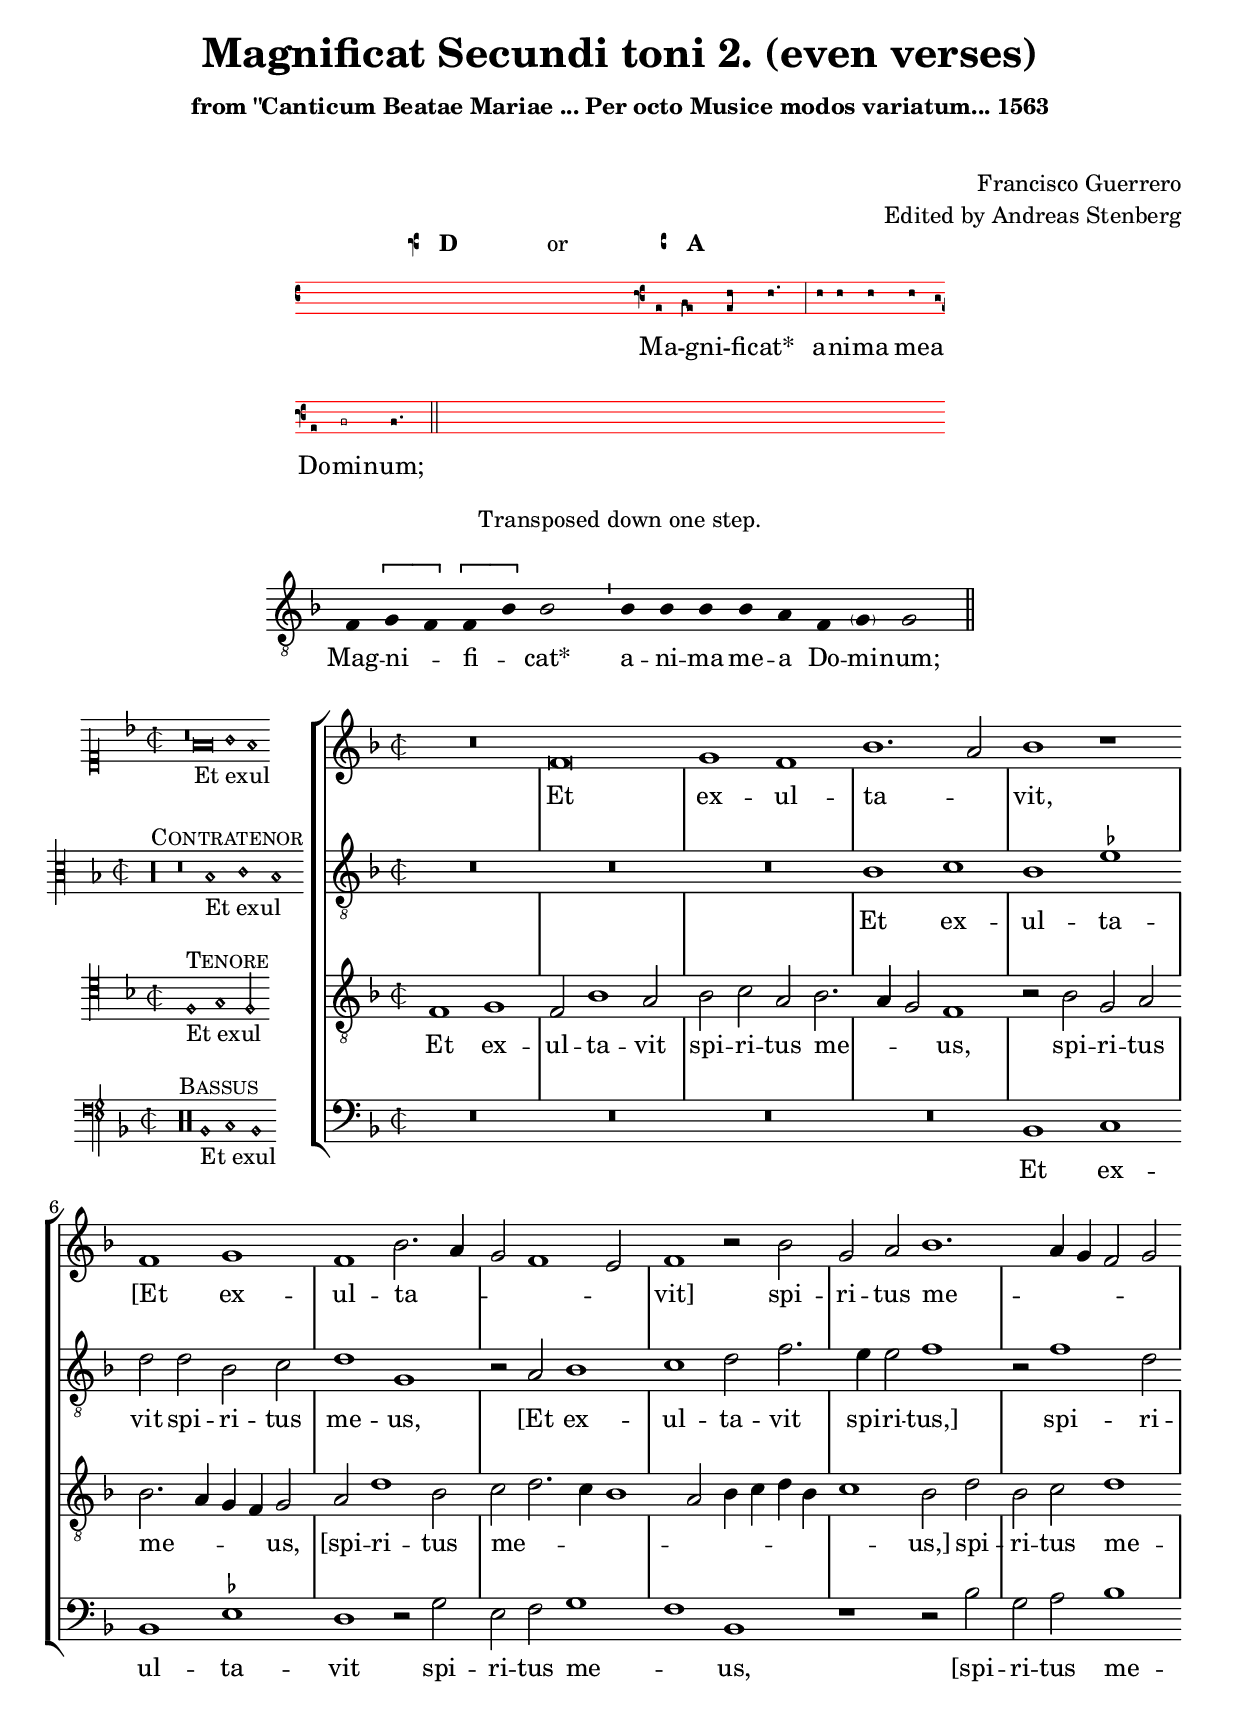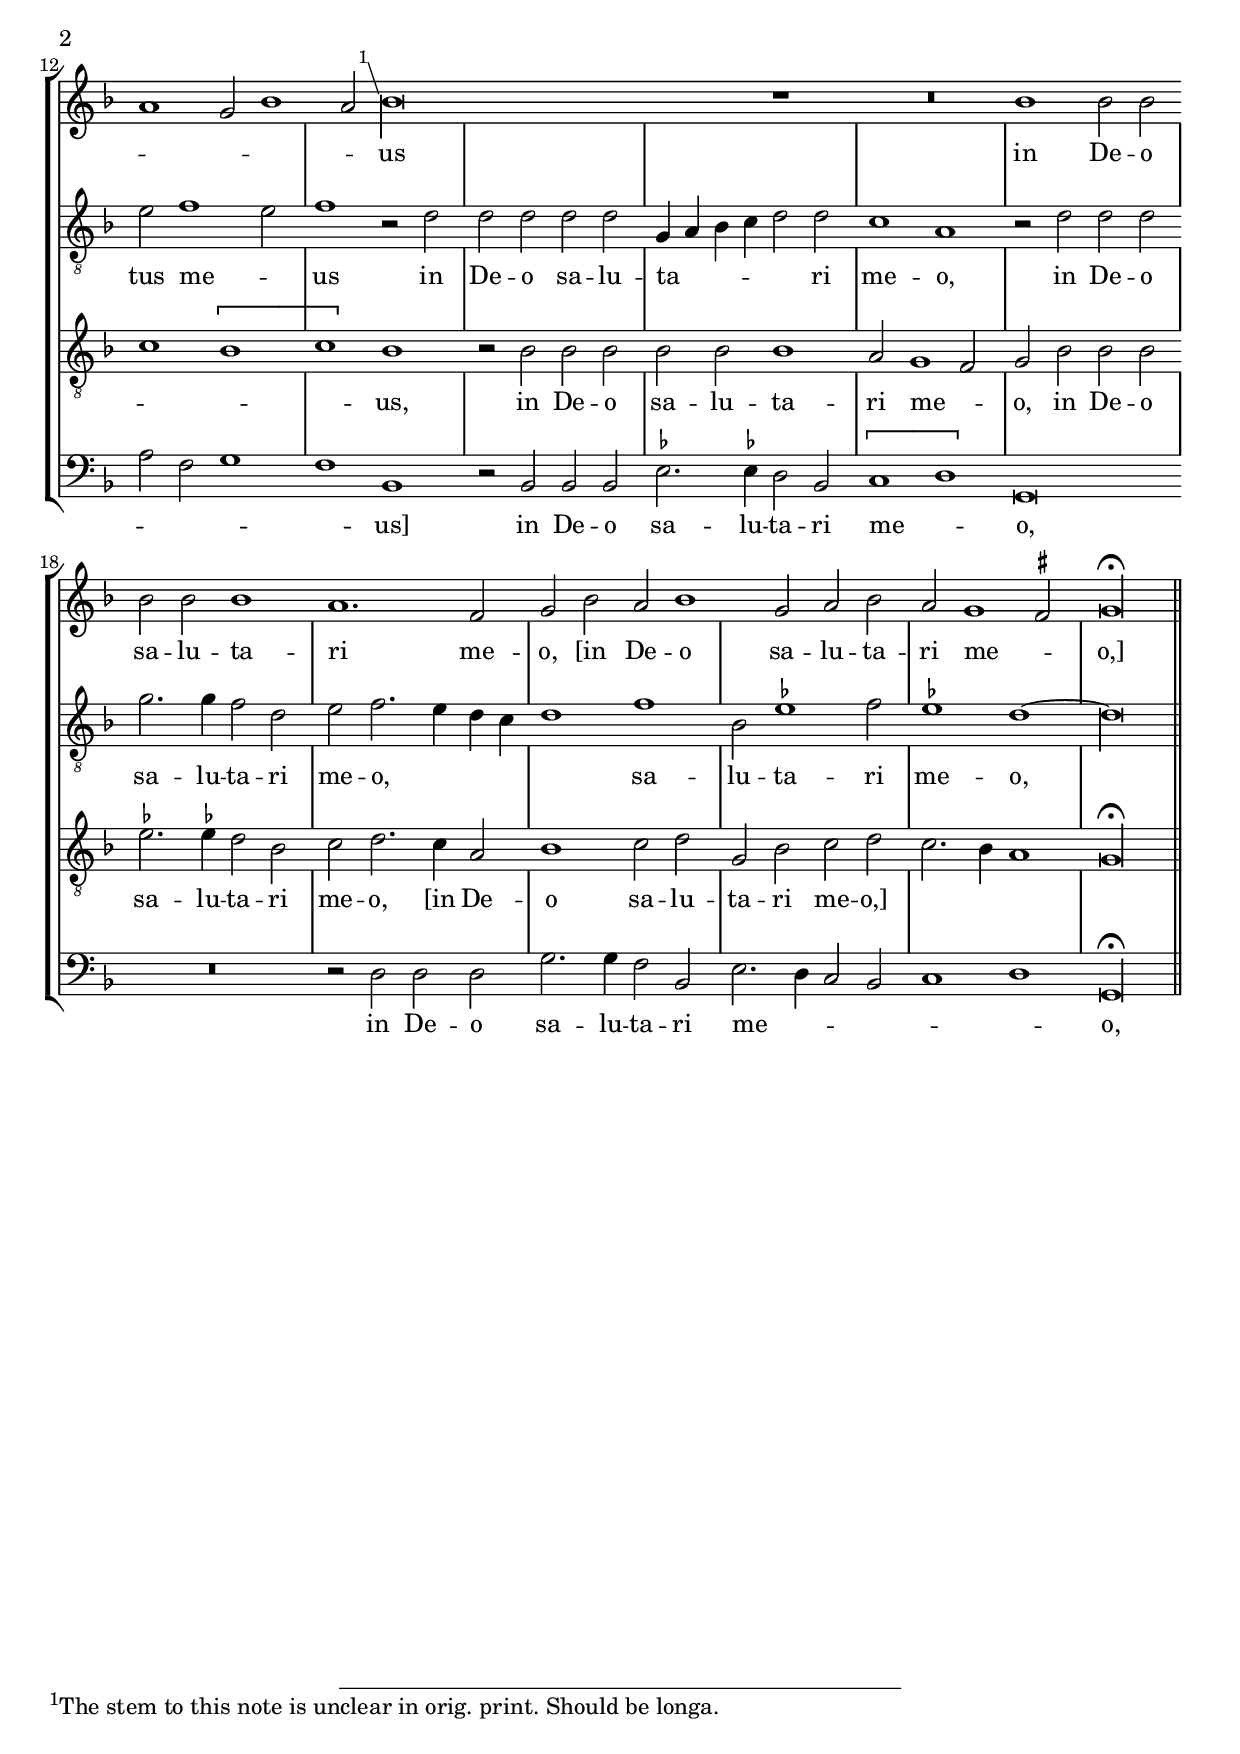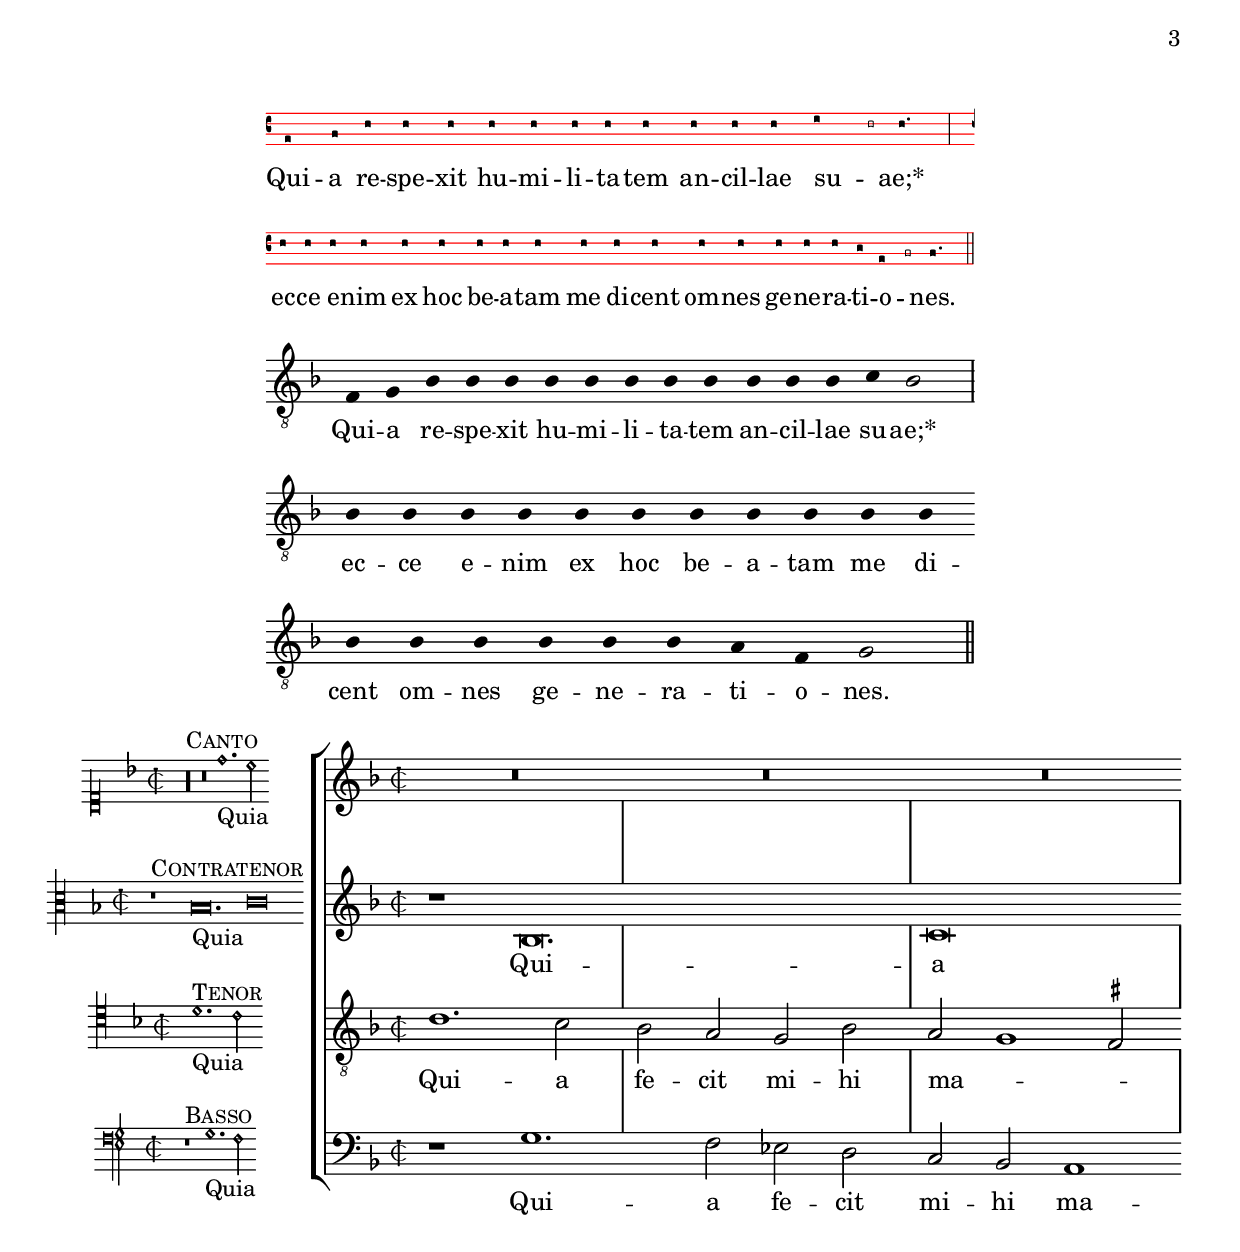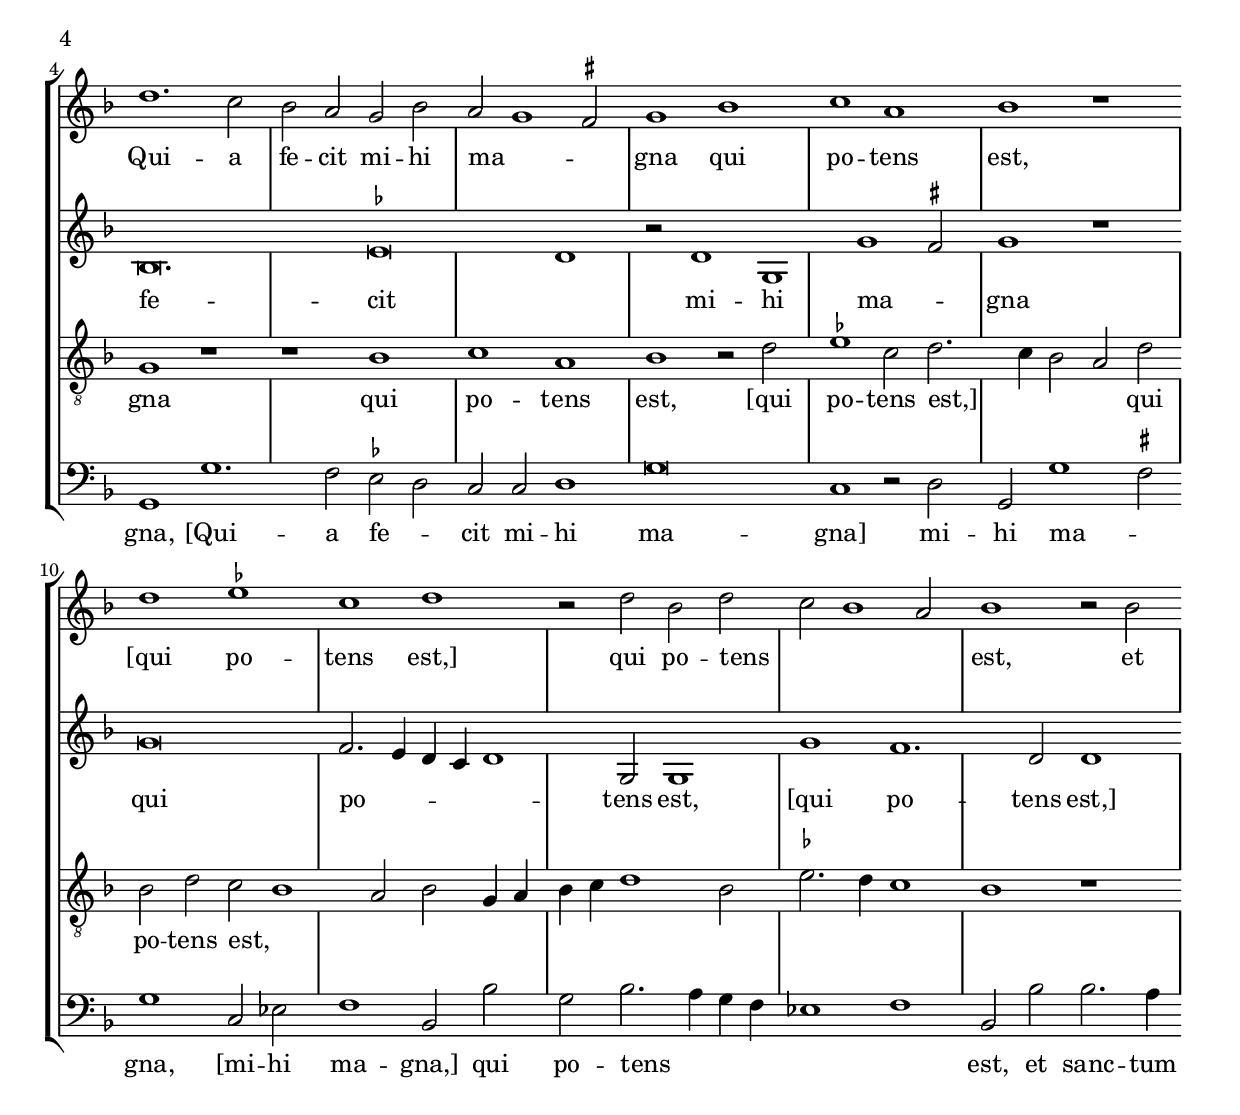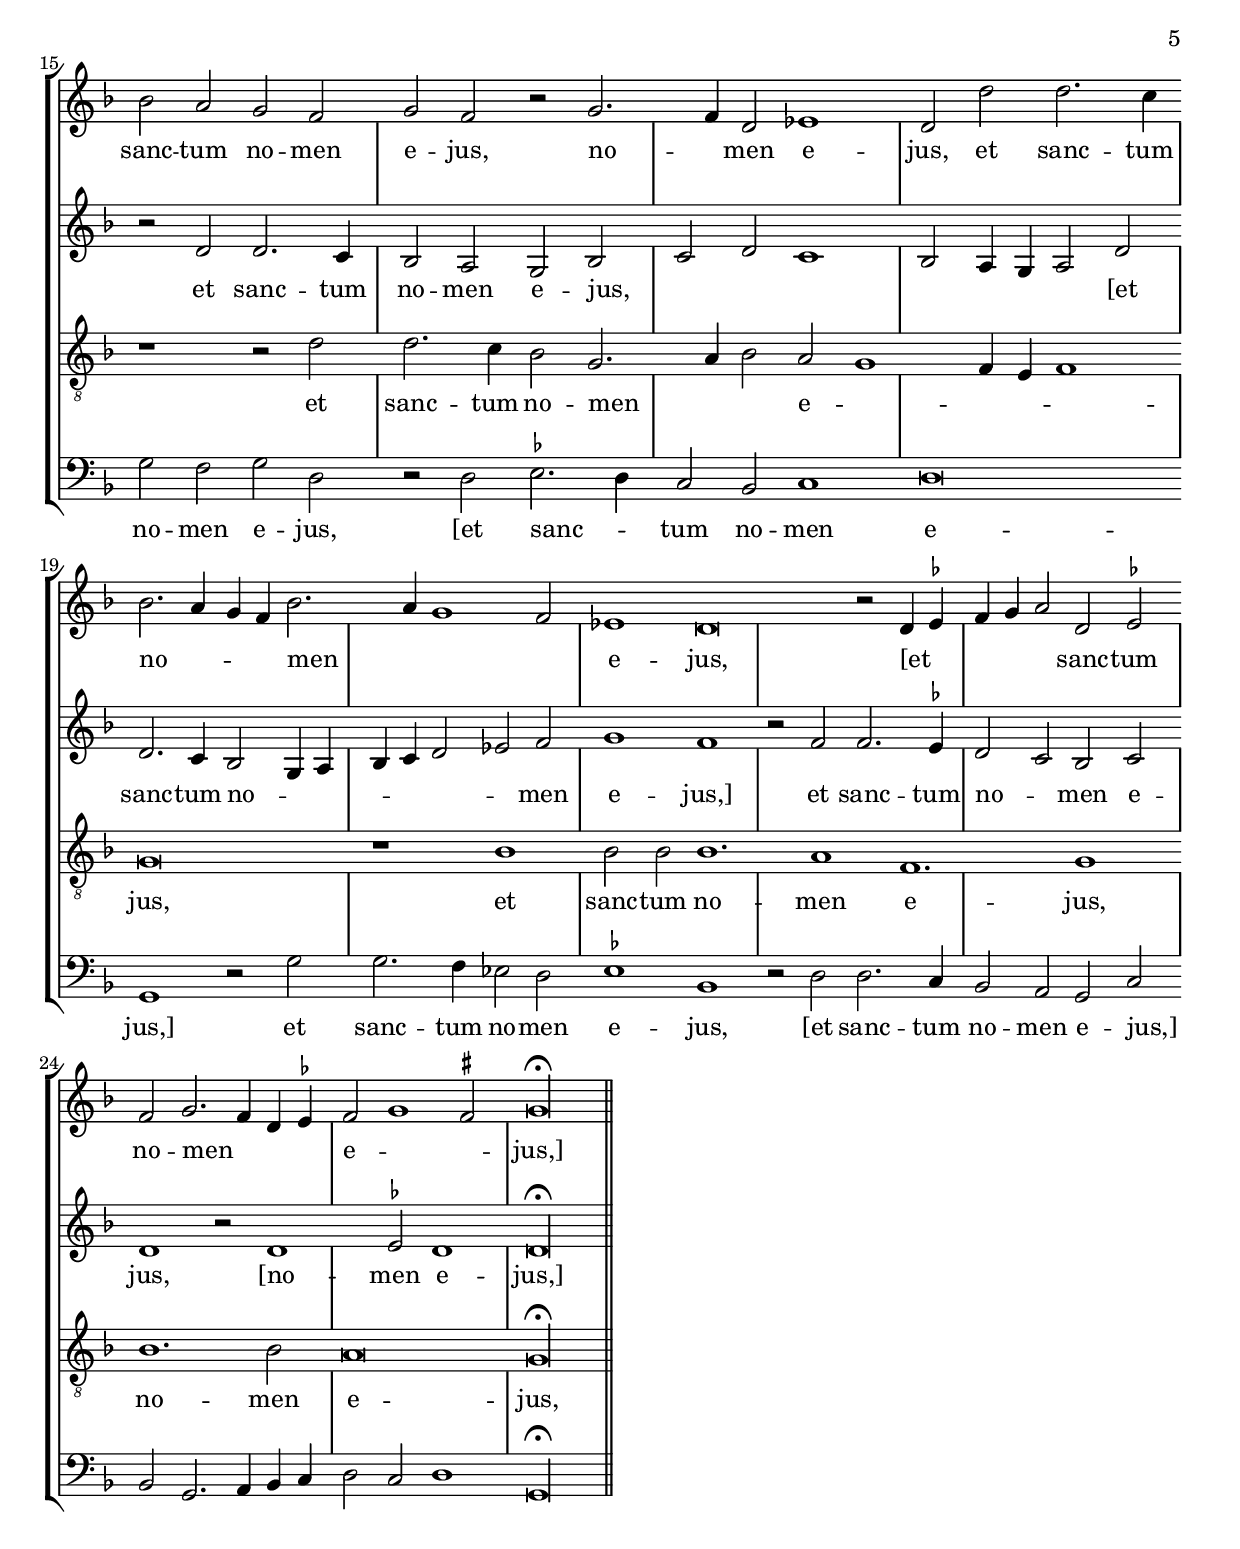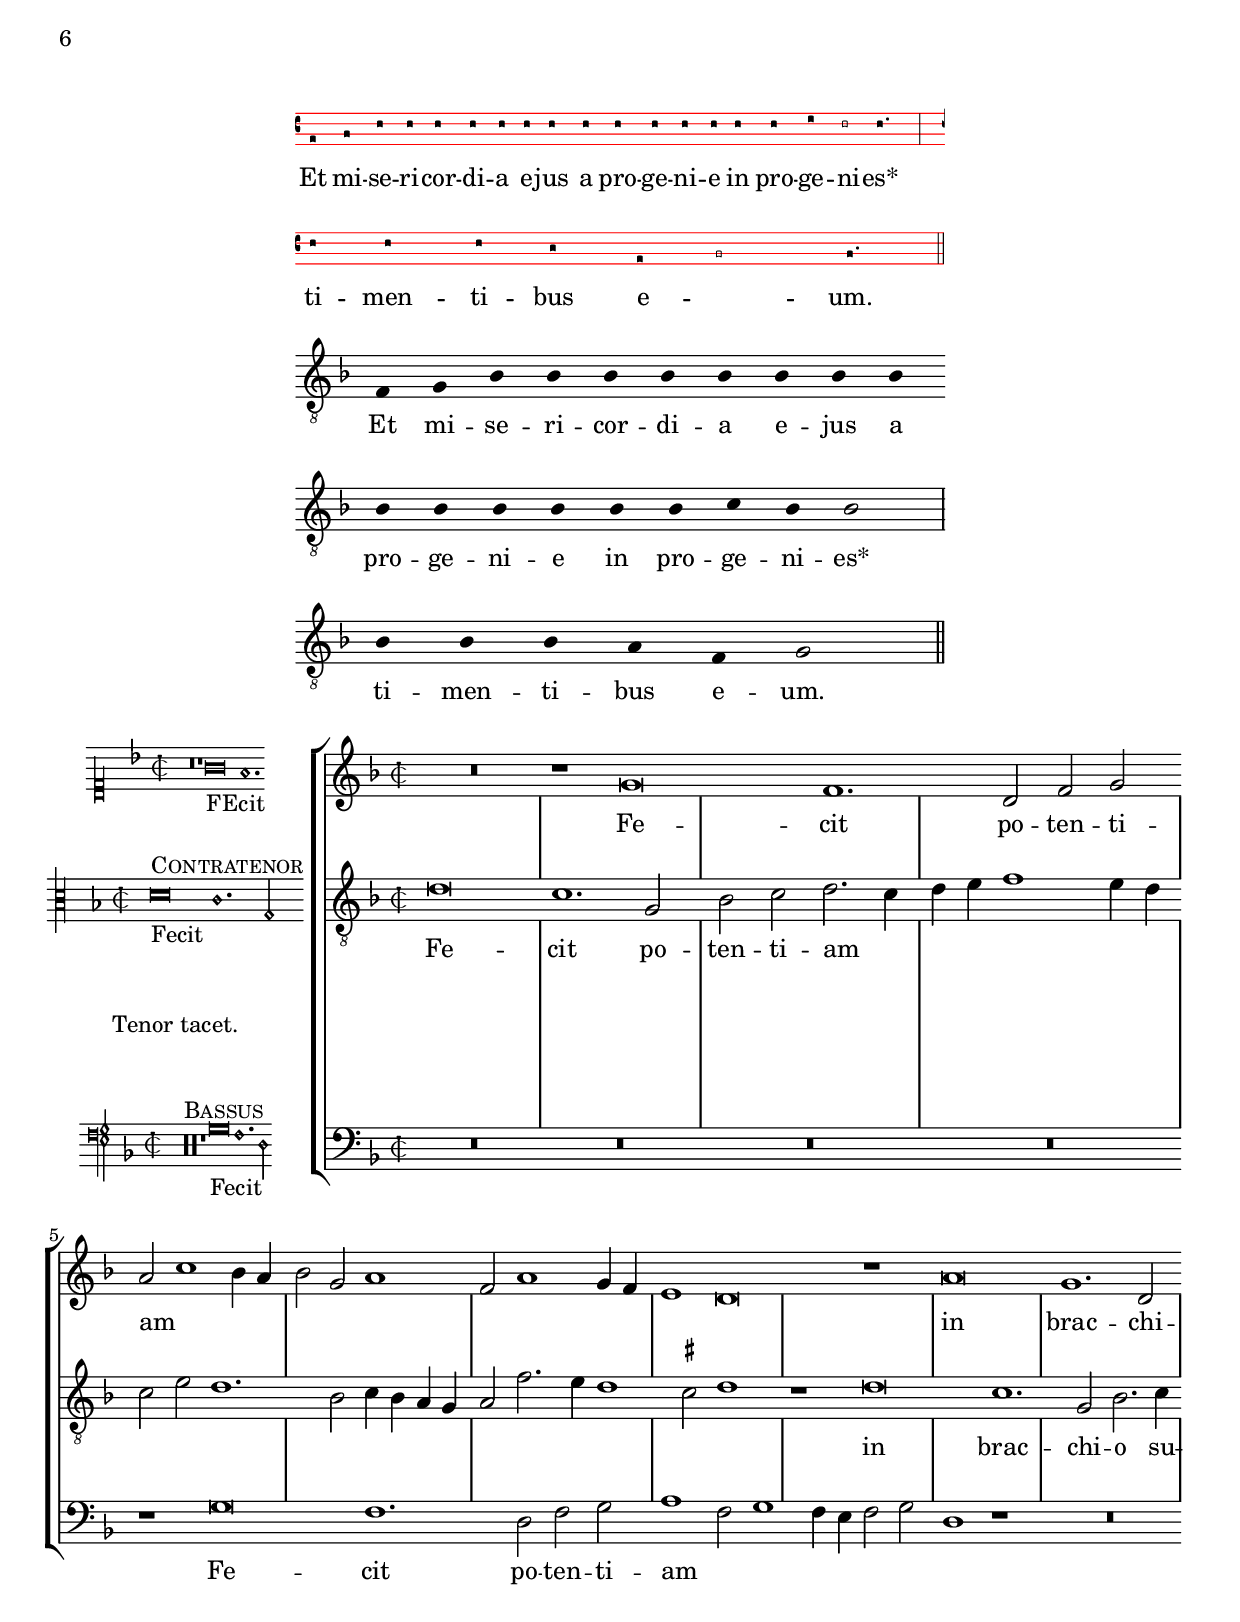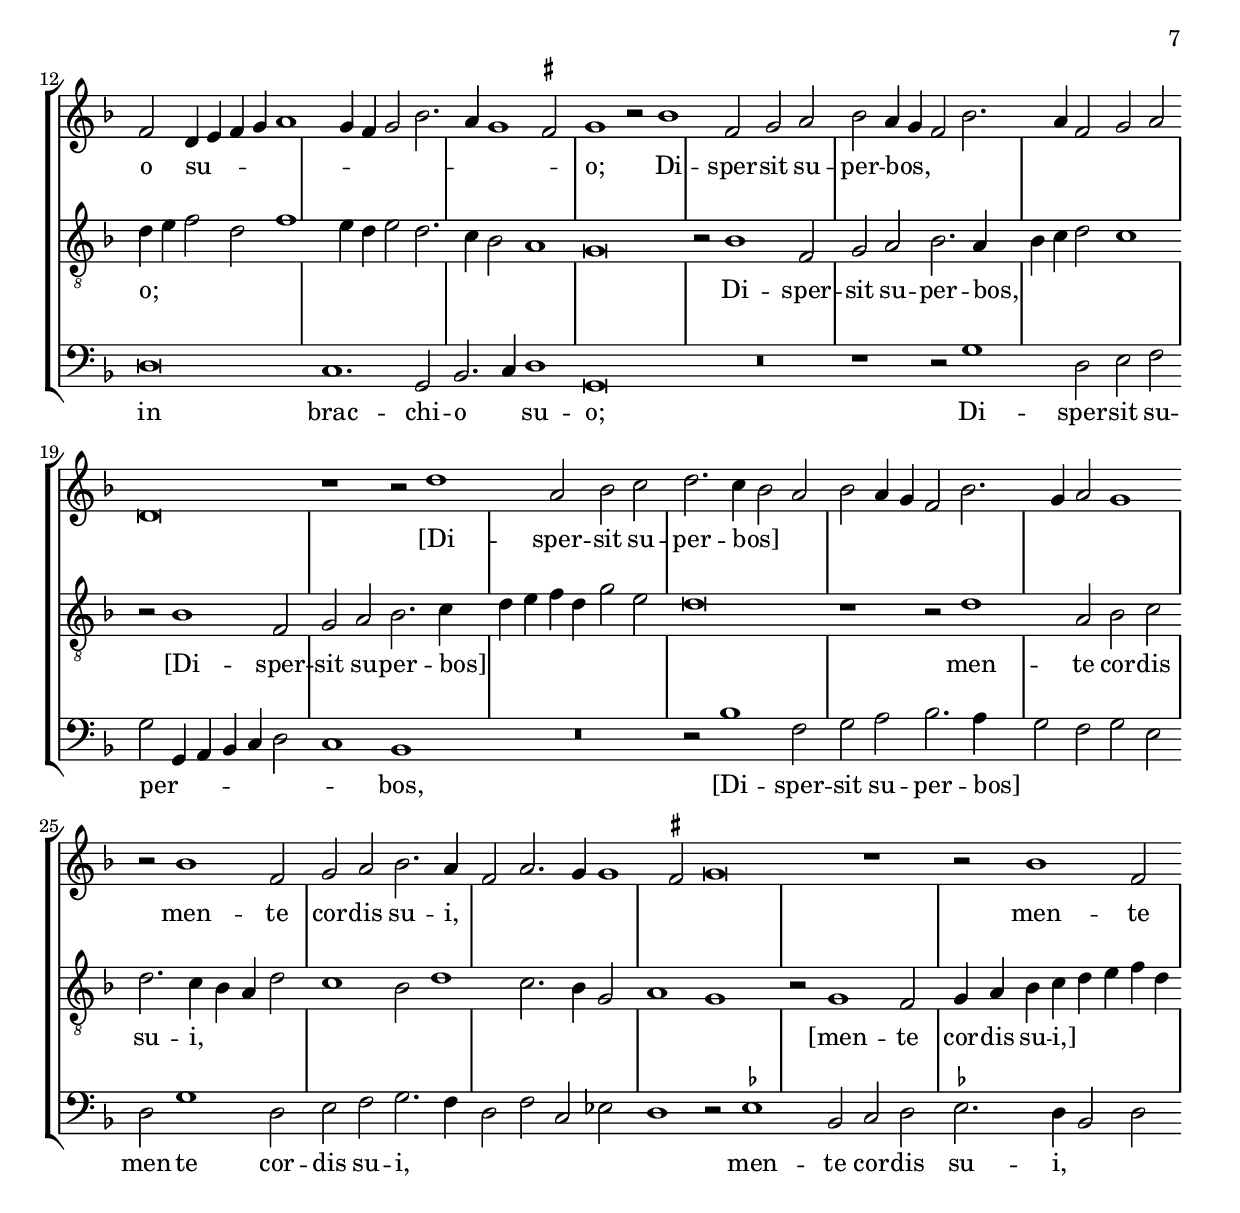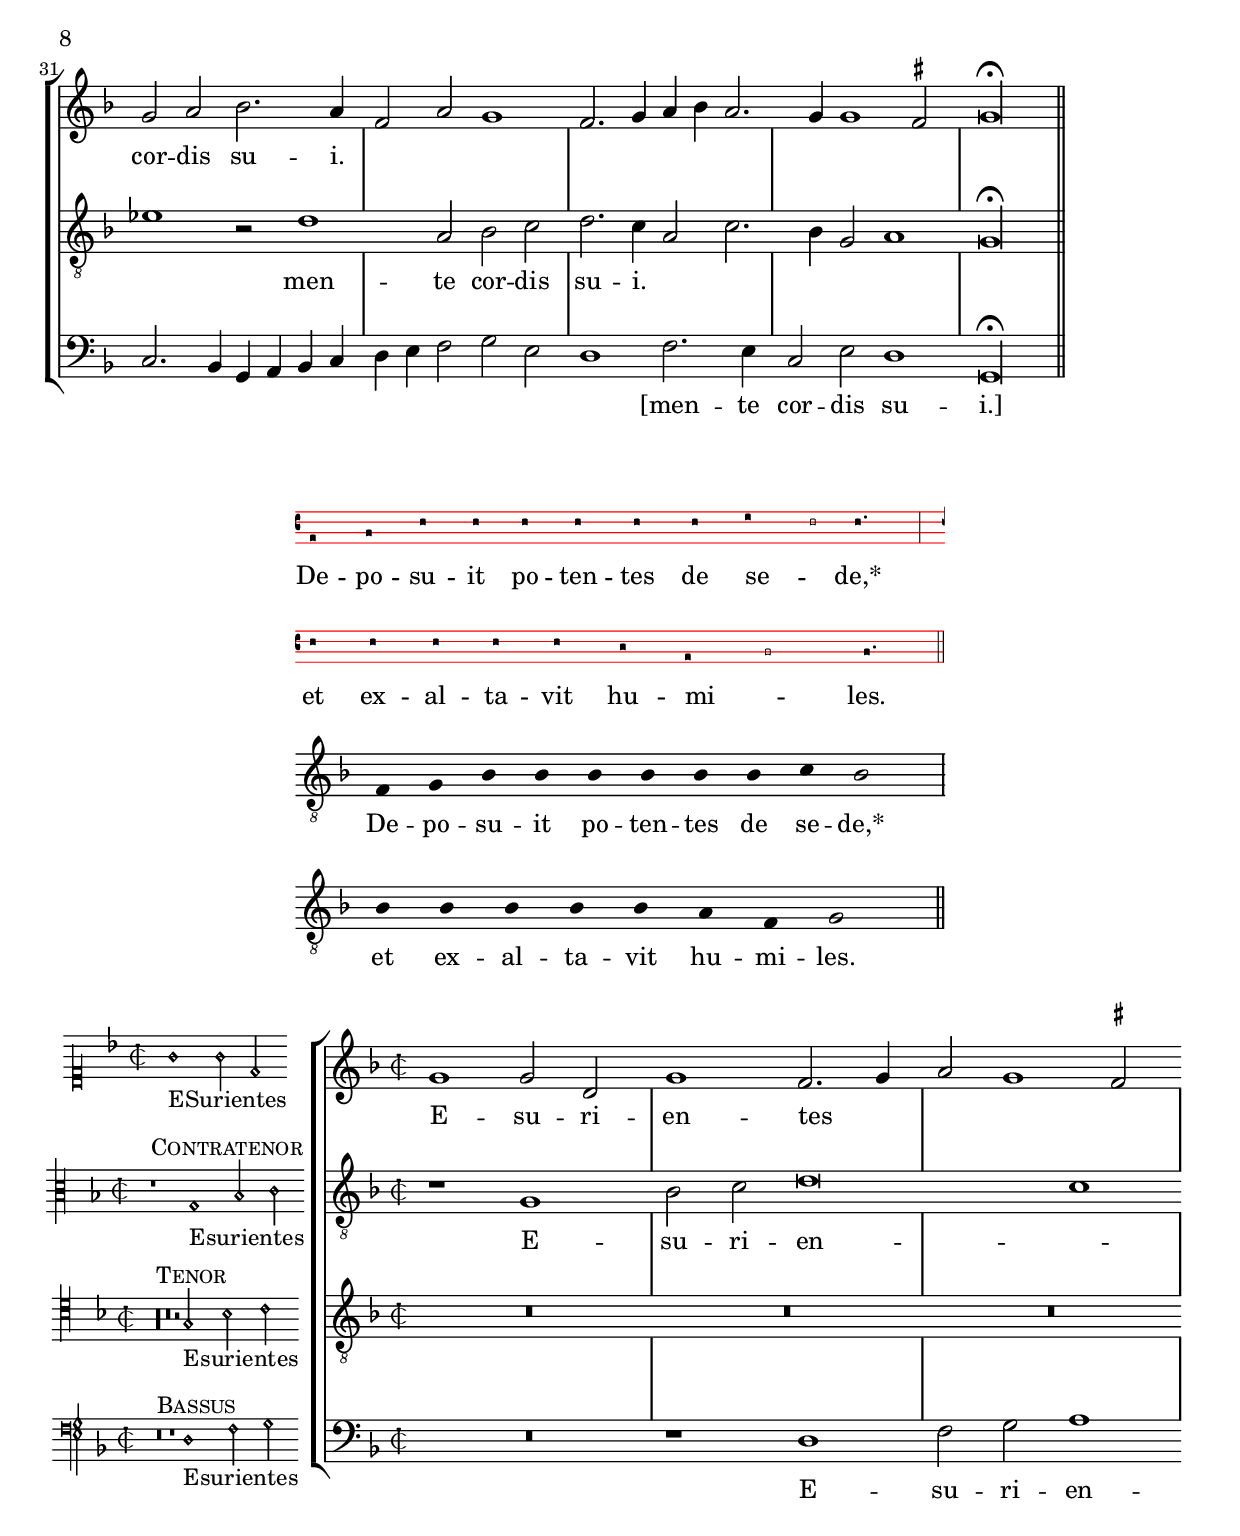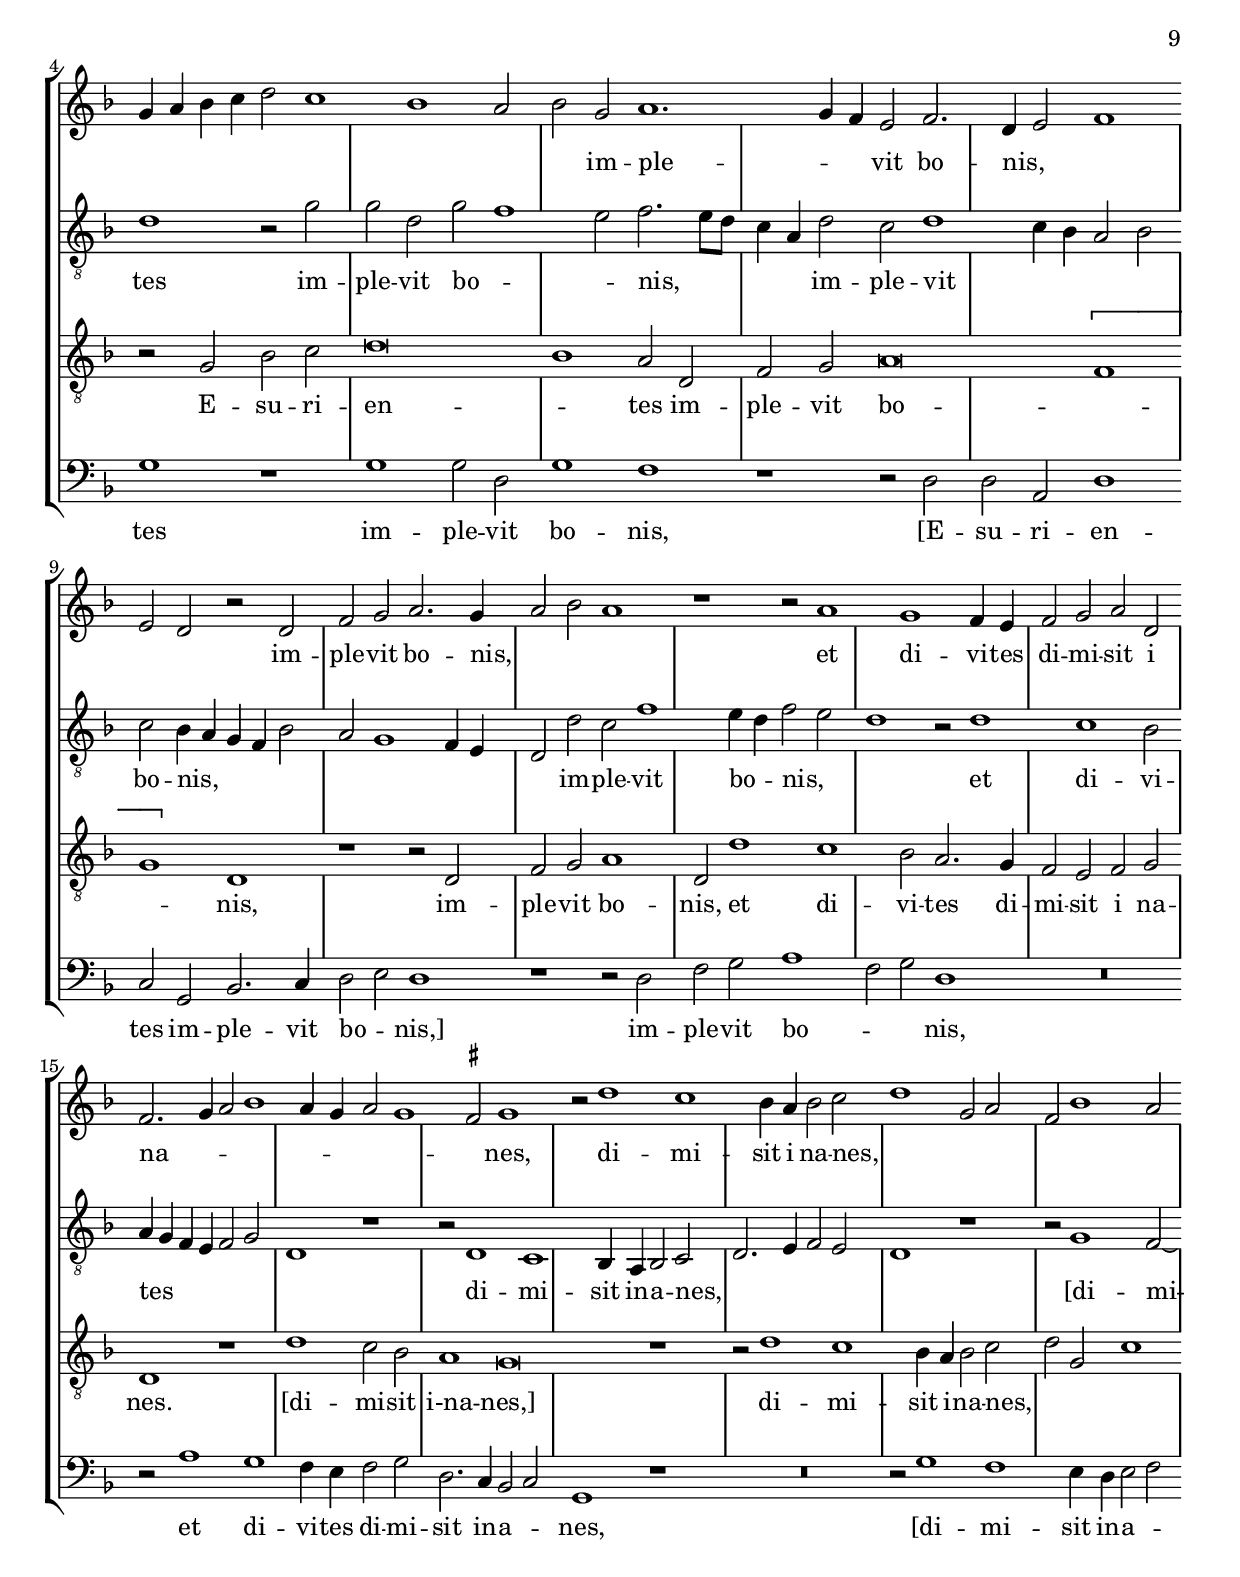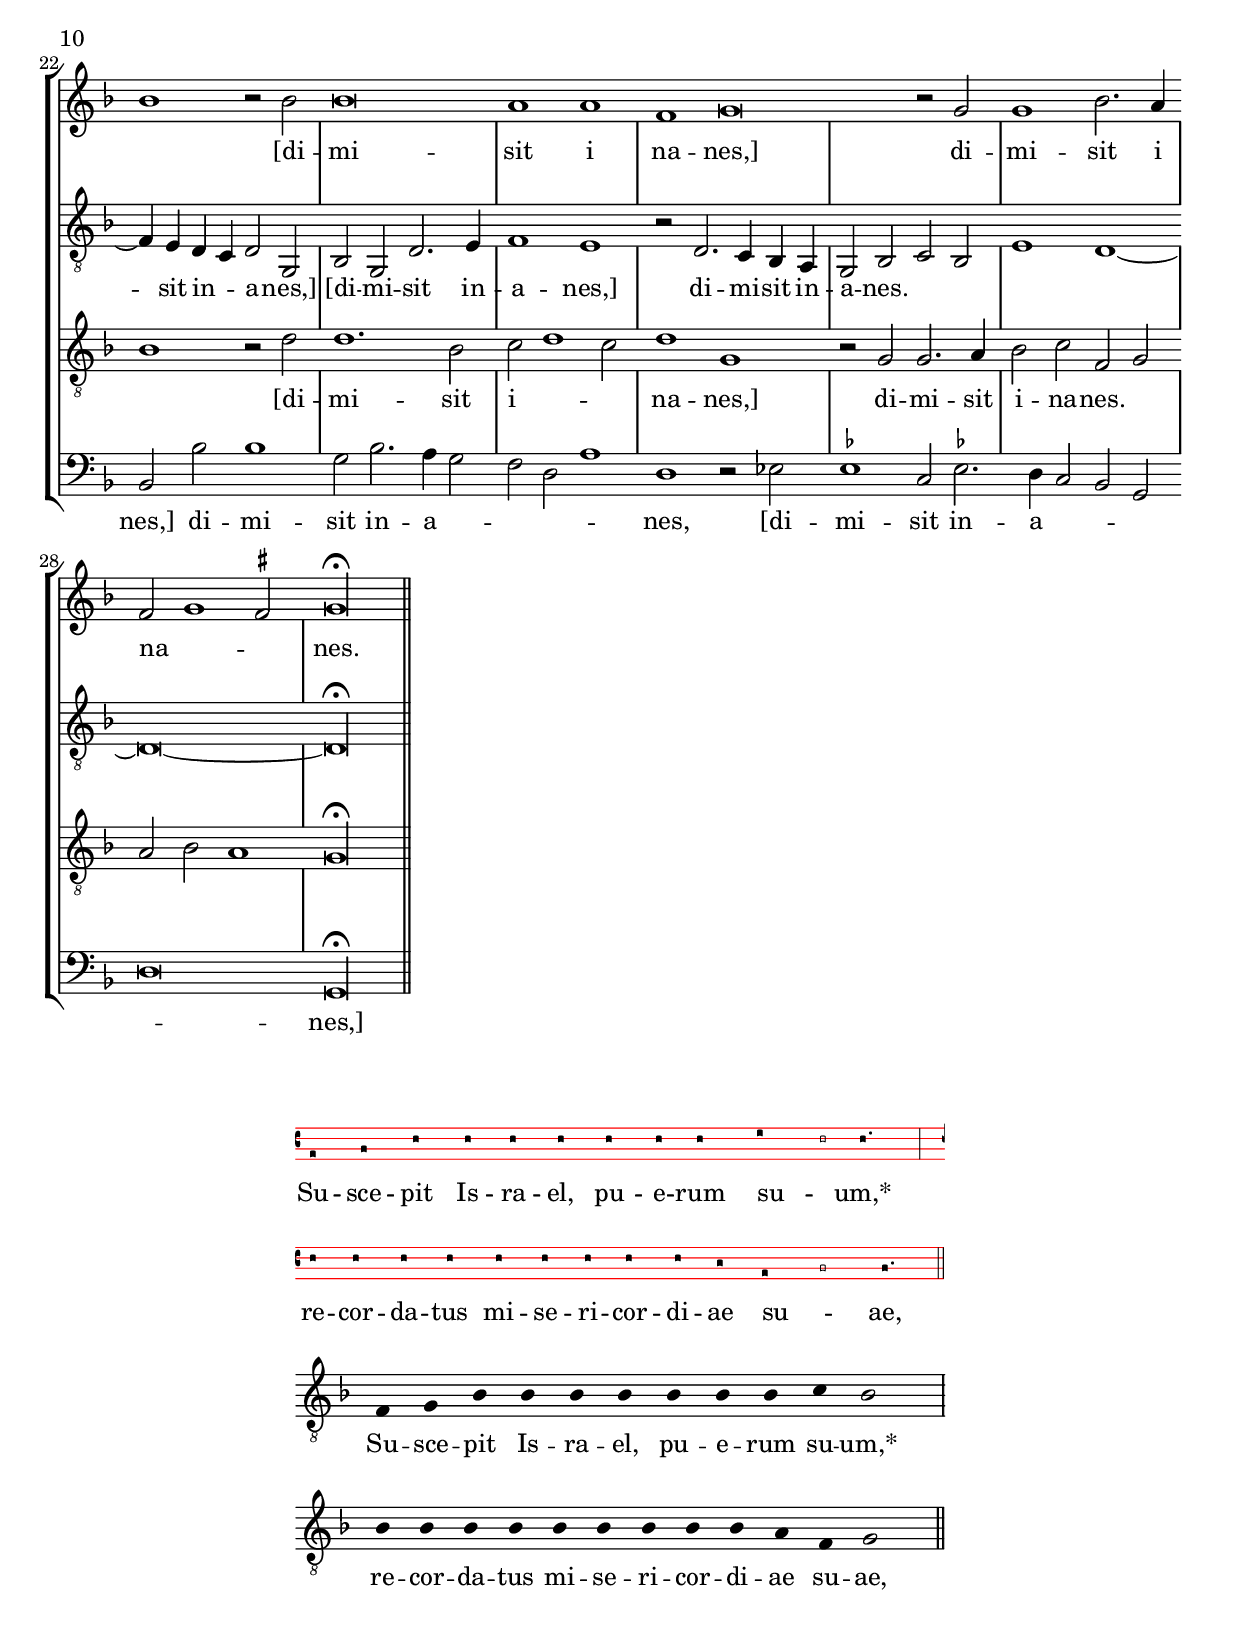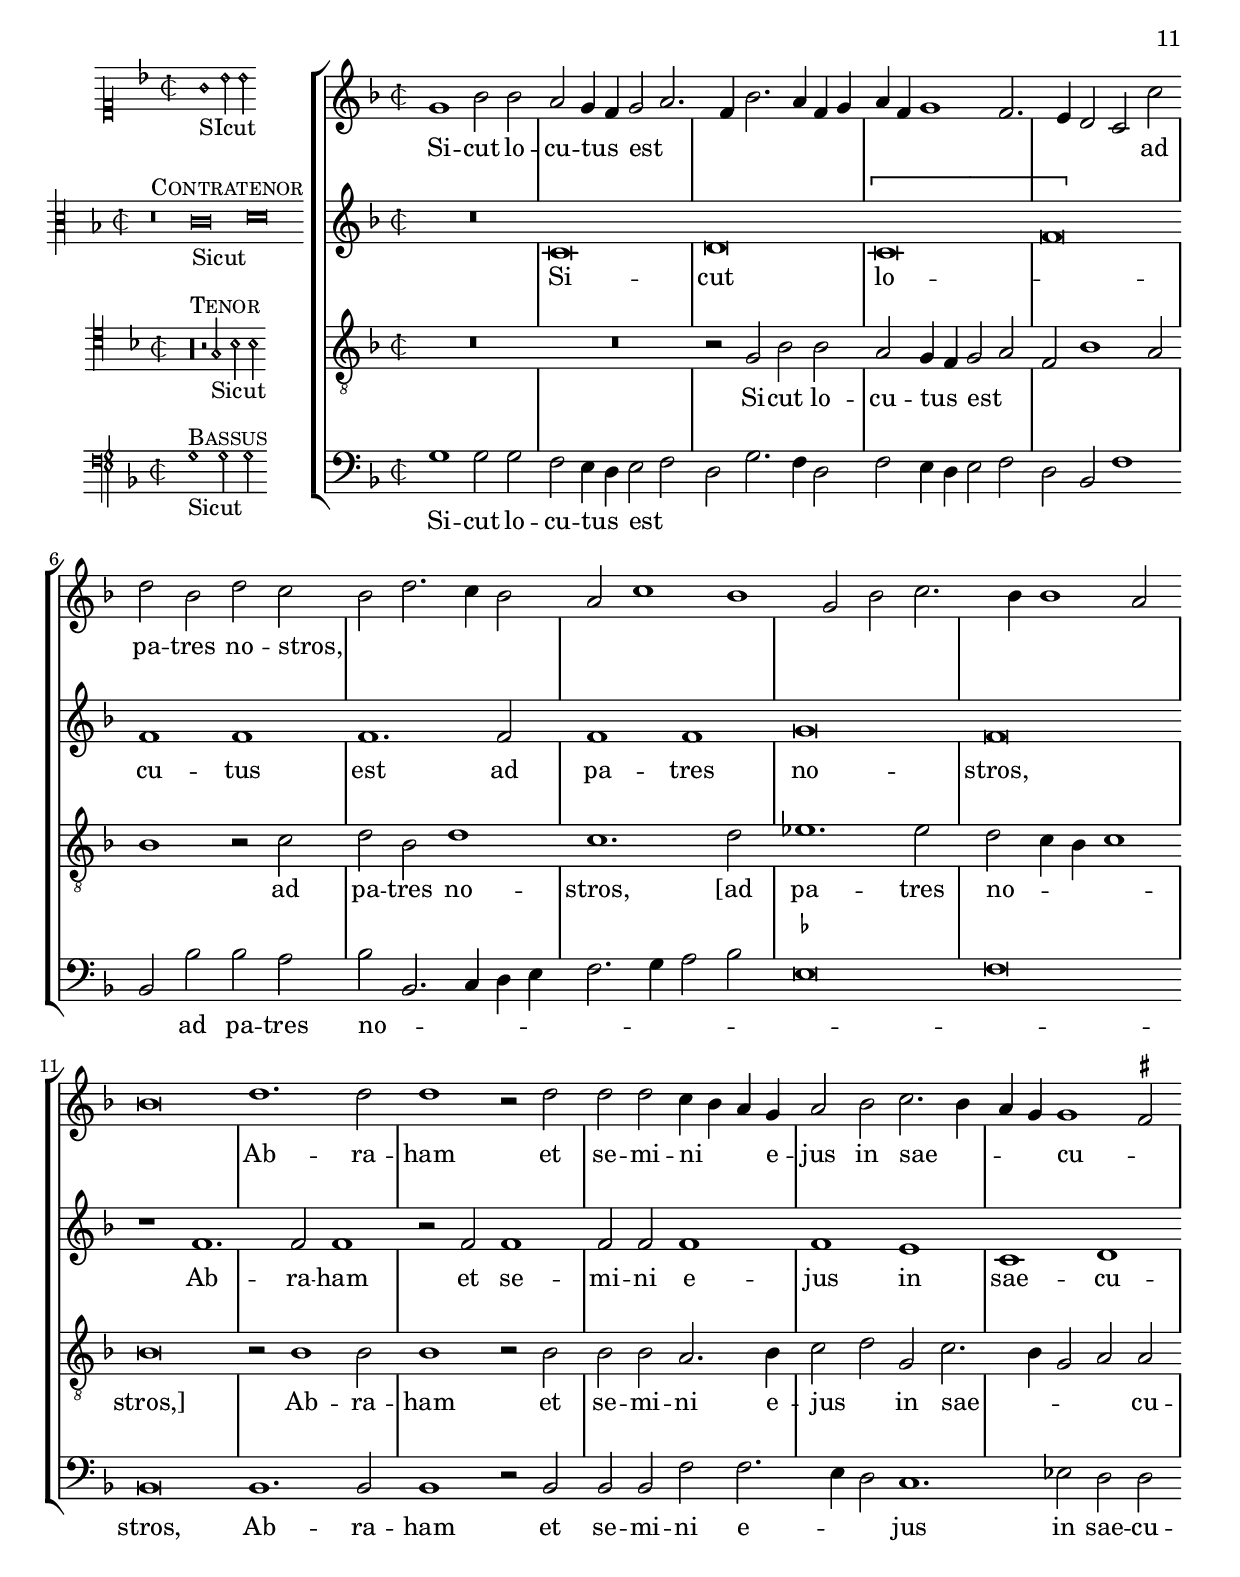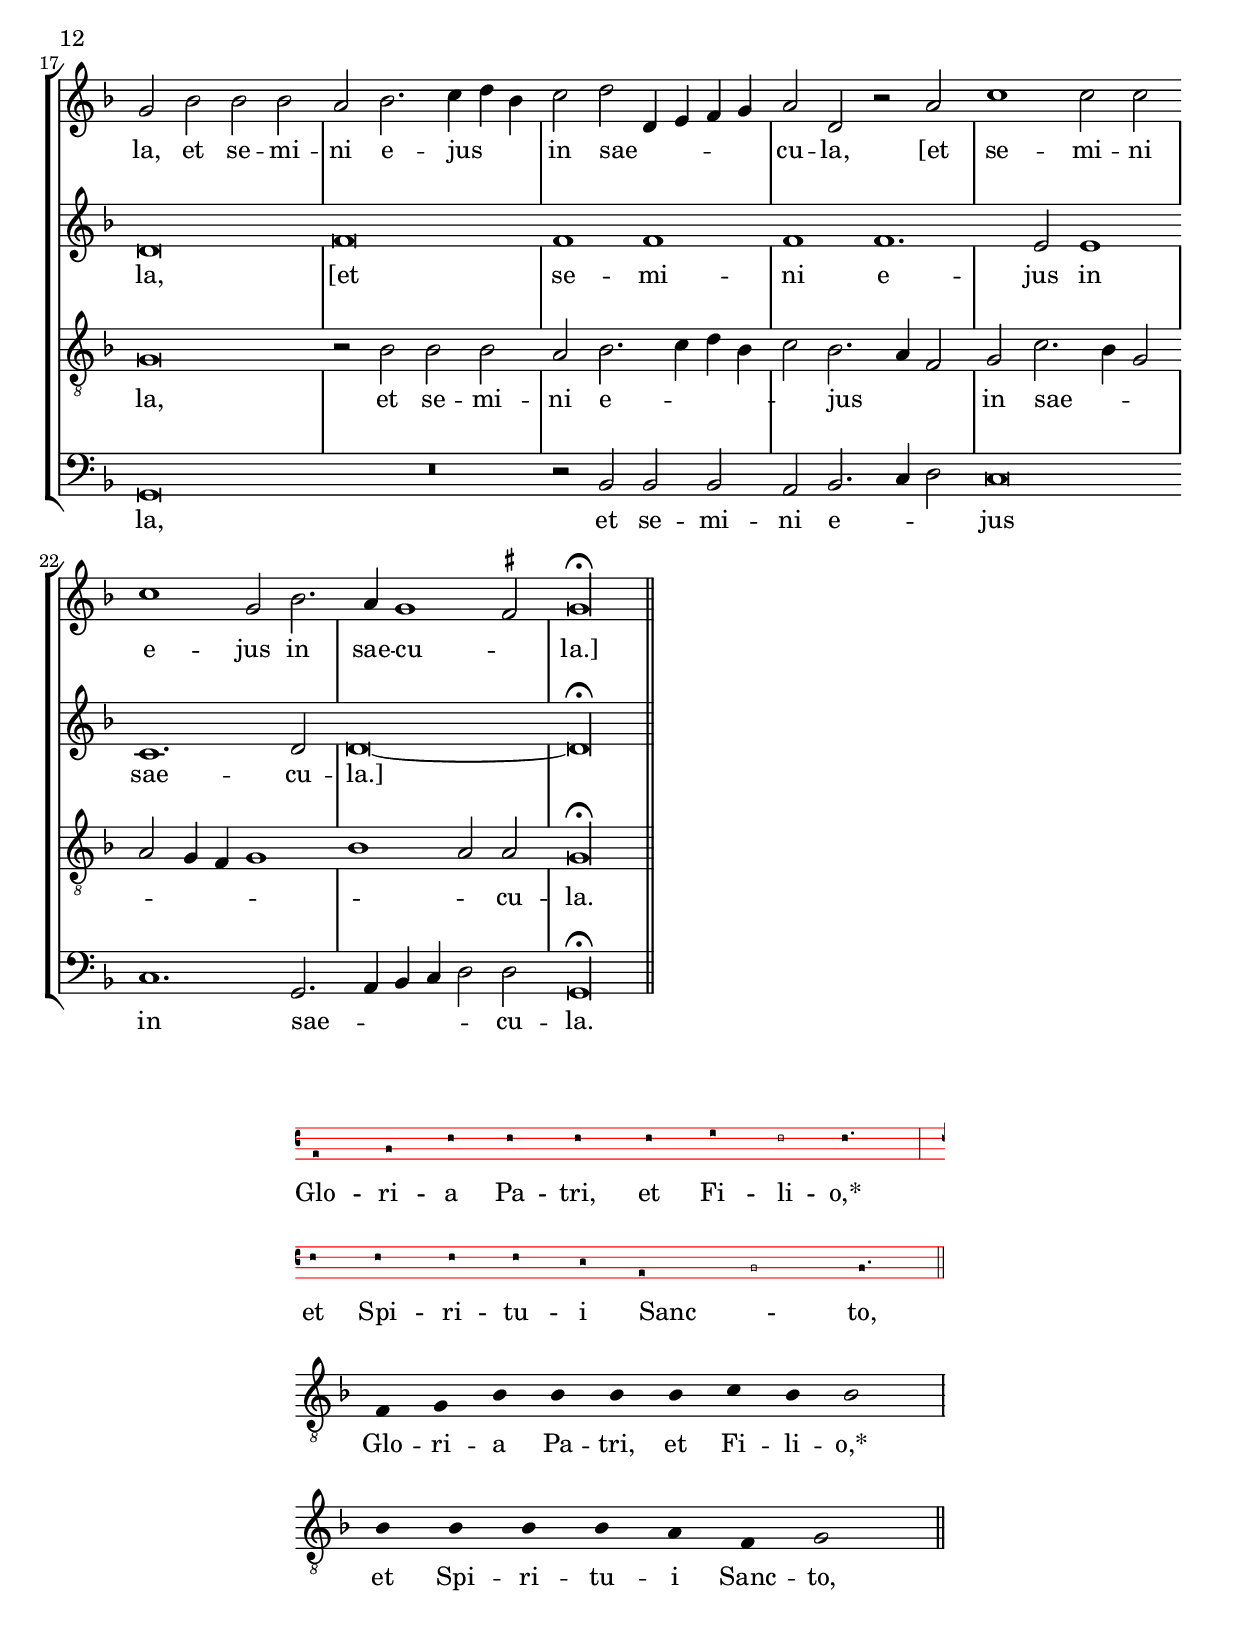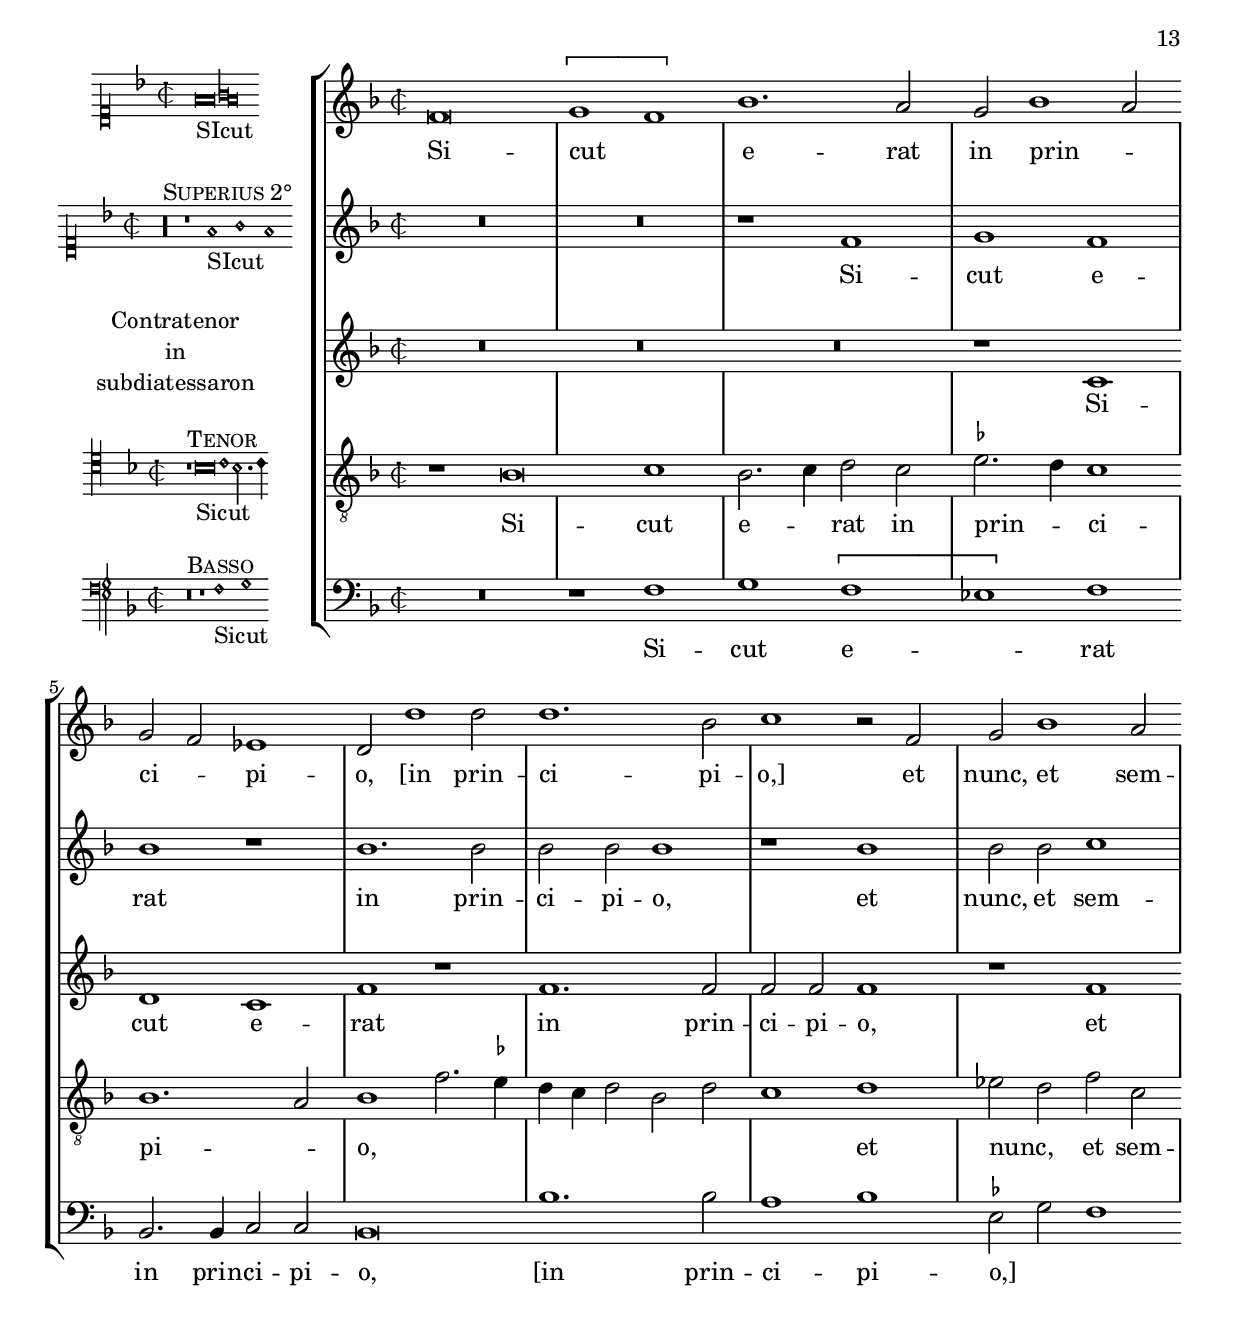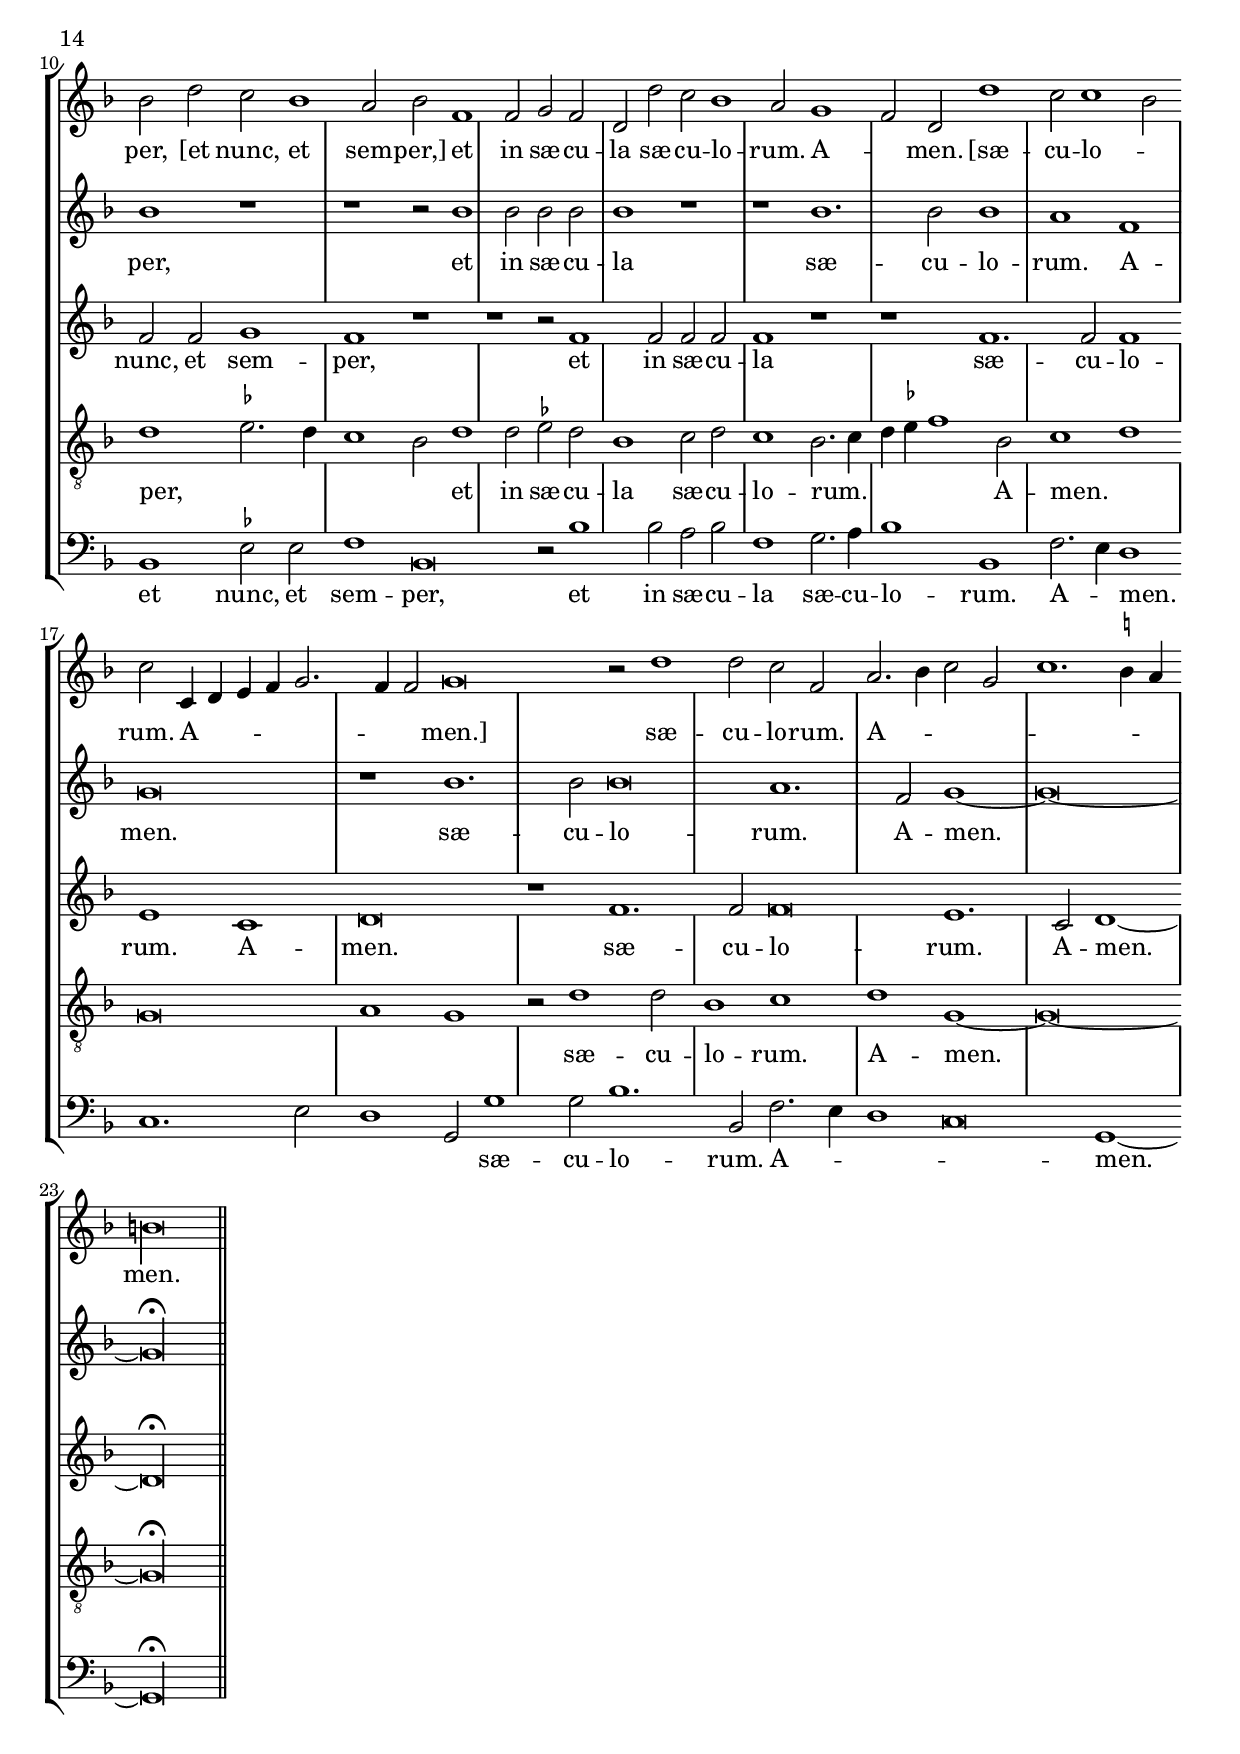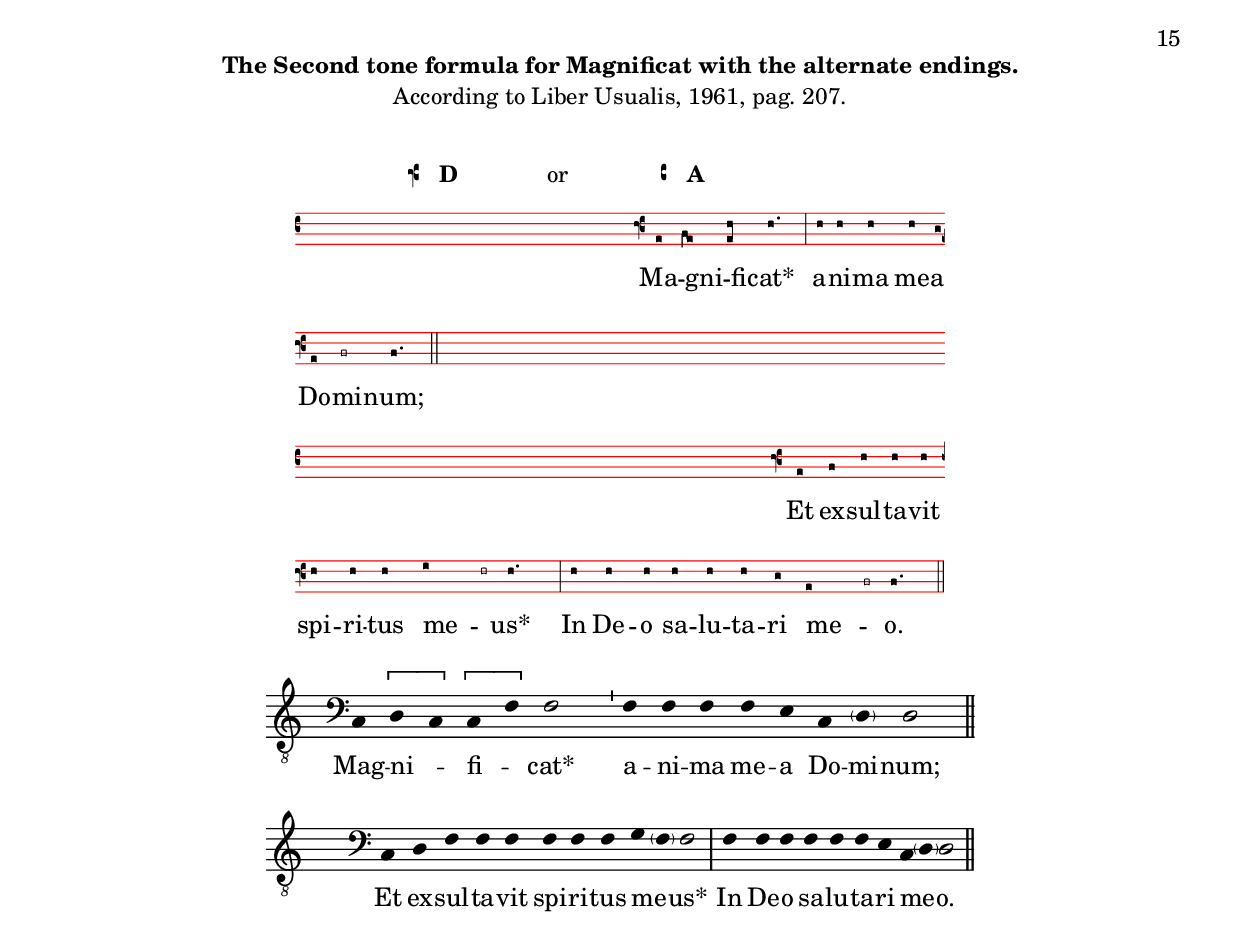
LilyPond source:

%%%%%%%%%%%%%%%%%%%%%%%%%%%%%%%%%%%%%%%%%%%%%%%%%%%%%%%%%%%%%%%%%%%%%%%%%%%%%%%%
%%									         %%
%% Copyright of edition © 2020 by Andreas Stenberg using the CPDL-license	  %%
%%										  %%
%% This edition can be fully distributed, duplicated, performed, and recorded 	  %%
%% Any subsequent use of the source files should be under the same thermes	  %%
%%									         %%
%%%%%%%%%%%%%%%%%%%%%%%%%%%%%%%%%%%%%%%%%%%%%%%%%%%%%%%%%%%%%%%%%%%%%%%%%%%%%%%%
\version "2.18.0"
\include "deutsch.ly"
%\include "gregorian.ly"
ficta = \once \set suggestAccidentals =##t
%% from the gregoriana.ly
%{
  Shortcuts common for all styles of gregorian chant notation.
  $Id$
%}

\version "2.19.22"

%
% Declare memorable shortcuts for special unicode characters
% that are used in chant notation.
%

% unicode 0132 (latin capital ligature IJ)
IJ = \lyricmode { Ĳ }
IIJ = \lyricmode { IĲ }

% unicode 0133 (latin small ligature ij)
ij = \lyricmode { ĳ }
iij = \lyricmode { iĳ }

%
% Given some music that represents lyrics, add a prefix to the first
% lyric event.
%
#(define (add-prefix-to-lyrics prefix music)
   (let ((found? #f))
     (map-some-music
      (lambda (m)
        (if found? m
            (and (music-is-of-type? m 'lyric-event)
                 (begin
                  (set! (ly:music-property m 'text)
                        (string-append prefix (ly:music-property m 'text)))
                  (set! found? #t)
                  m))))
      music)))

% Add unicode 2123 (versicle) as prefix to lyrics.
versus =
#(define-music-function (music) (ly:music?)
   (add-prefix-to-lyrics "℣" music))

% Add unicode 211F (response) as prefix to lyrics.
responsum =
#(define-music-function (music) (ly:music?)
   (add-prefix-to-lyrics "℟" music))

%
% Declare head prefix shortcuts.
%
virga =
\once \override NoteHead.virga = ##t
stropha =
\once \override NoteHead.stropha = ##t
inclinatum =
\once \override NoteHead.inclinatum = ##t
auctum =
\once \override NoteHead.auctum = ##t
descendens =
\once \override NoteHead.descendens = ##t
ascendens =
\once \override NoteHead.ascendens = ##t
pes =
\once \override NoteHead.pes-or-flexa = ##t
flexa =
\once \override NoteHead.pes-or-flexa = ##t
oriscus =
\once \override NoteHead.oriscus = ##t
quilisma =
\once \override NoteHead.quilisma = ##t
deminutum =
\once \override NoteHead.deminutum = ##t
linea =
\once \override NoteHead.linea = ##t
cavum =
\once \override NoteHead.cavum = ##t

%
% Declare divisiones shortcuts.
%
virgula = {
  \once \override BreathingSign.text = #(make-musicglyph-markup "scripts.rcomma")
  \once \override BreathingSign.font-size = #-2

  % Workaround: add padding.  Correct fix would be spacing engine handle this.
  \once \override BreathingSign.minimum-X-extent = #'(-1.0 . 0.0)
  \once \override BreathingSign.minimum-Y-extent = #'(-2.5 . 2.5)

  \breathe
}
caesura = {
  \once \override BreathingSign.text = #(make-musicglyph-markup "scripts.rvarcomma")
  \once \override BreathingSign.font-size = #-2

  % Workaround: add padding.  Correct fix would be spacing engine handle this.
  \once \override BreathingSign.minimum-X-extent = #'(-1.0 . 0.0)
  \once \override BreathingSign.minimum-Y-extent = #'(-2.5 . 2.5)

  \breathe
}
divisioMinima = {
  \once \override BreathingSign.stencil = #ly:breathing-sign::divisio-minima

  % Workaround: add padding.  Correct fix would be spacing engine handle this.
  \once \override BreathingSign.minimum-X-extent = #'(-1.0 . 0.0)
  \once \override BreathingSign.minimum-Y-extent = #'(-2.5 . 2.5)

  \breathe
}
divisioMaior = {
  \once \override BreathingSign.stencil = #ly:breathing-sign::divisio-maior
  \once \override BreathingSign.Y-offset = #0

  % Workaround: add padding.  Correct fix would be spacing engine handle this.
  \once \override BreathingSign.minimum-X-extent = #'(-1.0 . 0.0)
  \once \override BreathingSign.minimum-Y-extent = #'(-2.5 . 2.5)

  \breathe
}
divisioMaxima = {
  \once \override BreathingSign.stencil = #ly:breathing-sign::divisio-maxima
  \once \override BreathingSign.Y-offset = #0

  % Workaround: add padding.  Correct fix would be spacing engine handle this.
  \once \override BreathingSign.minimum-X-extent = #'(-1.0 . 0.0)
  \once \override BreathingSign.minimum-Y-extent = #'(-2.5 . 2.5)

  \breathe
}
finalis = {
  \once \override BreathingSign.stencil = #ly:breathing-sign::finalis
  \once \override BreathingSign.Y-offset = #0

  % Workaround: add padding.  Correct fix would be spacing engine handle this.
  \once \override BreathingSign.minimum-X-extent = #'(-1.0 . 0.0)
  \once \override BreathingSign.minimum-Y-extent = #'(-2.5 . 2.5)

  \breathe
}

%
% Declare articulation shortcuts.
%
accentus = #(make-articulation "accentus")
ictus = #(make-articulation "ictus")
semicirculus = #(make-articulation "semicirculus")
circulus = #(make-articulation "circulus")

%
% \augmentum increases the dot-count value of all note heads to which
% it is applied by one.
%
augmentum =
#(define-music-function (expr) (ly:music?)
   (shift-duration-log expr 0 1))

%
% Declare shortcut music functions for Liber Hymnarius neumes
% table (experimental).
%

#(define (make-ligature music)
   (make-music 'SequentialMusic
     'elements (append
                (cons
                 (make-music 'EventChord
                   'elements (list
                              (make-span-event 'LigatureEvent START)))
                 (ly:music-property music 'elements))
                (list
                 (make-music 'EventChord
                   'elements (list
                              (make-span-event 'LigatureEvent STOP)))))))

ligature = #(define-music-function
             (location music) (ly:music?)
             (make-ligature music))

%#(define (make-script x)
%   (make-music 'ArticulationEvent
%               'articulation-type x))
%
%#(define (add-script m x)
%   (if
%     (equal? (ly:music-property m 'name) 'EventChord)
%     (set! (ly:music-property m 'elements)
%           (cons (make-script x)
%                 (ly:music-property m 'elements))))
%   m)
%
%#(define (add-staccato m)
%   (add-script m "staccato"))
%
% % \applyMusic #(lambda (x) (music-map add-staccato x)) { c c }
%
% % \climacus { x y z ... }:
% % \[ \virga x \inclinatum y \inclinatum z ... \]
%
%#(defmacro def-climacus-function (start stop)
%  `(define-music-function (location music) (ly:music?)
%     (make-music 'SequentialMusic
%        'elements (list 'LigatureStartEvent
%                       (ly:music-deep-copy ,start)
%                        music
%                        (ly:music-deep-copy ,stop)
%                       'LigatureStopEvent))))
%climacus = #(def-climacus-function startSequentialMusic stopSequentialMusic)

%
% Declare default layout; here for Vaticana style.  In case there will
% be additional styles, we may want to create style-specific .ly files
% for inclusion (e.g. vaticana-init.ly), move the style-dependent stuff
% over there, leave the style-independent Gregorian stuff here, and let
% the style-specific file (vaticana-init.ly) include this file.  The
% user then will have to include vaticana-init.ly instead of
% gregorian.ly.
%
%{
\layout {
    indent = 0.0

    %%% TODO: should ragged-right be the default?
    %ragged-right = ##t
    ragged-last = ##t

    line-thickness = #(/ (ly:output-def-lookup $defaultpaper 'staff-space) 7.0)

    \context {
        \VaticanaStaff
         \override StaffSymbol.color = #red
         \override LedgerLineSpanner.color = #red
    }
    \context {
        \Score
        \remove "Bar_number_engraver"

        %%%
        %%% FIXME: Musicologically seen, timing should be set to #f.
        %%% Unfortunately, setting it to #f will result in no
        %%% line-breakable items being created, such that the whole
        %%% music will end up in a single line.  Therefore, we
        %%% currently set it to #t, until the ligature code is fixed
        %%% to automatically insert breakable items.
        %%%
        timing = ##t

        %%%
        %%% FIXME: Setting barAlways to #t would fix the above
        %%% "timing = ##t" problem, but, surprisingly, it increases
        %%% the space between ligatures.  Hence, we set it to #f.
        %%%
        barAlways = ##f

        \override SpacingSpanner.packed-spacing = ##t

        %%%
        %%% TODO: Play around with the following SpacingSpanner
        %%% settings to yield better spacing between ligatures.
        %%%
        %%% FIXME: setting #'spacing-increment to a small value
        %%% causes tons of "programming error: adding reverse spring,
        %%% setting to unit" messages.
        %%%
        %\override SpacingSpanner.base-shortest-duration = #(ly:make-moment 1/4)
        %\override SpacingSpanner.shortest-duration-space = #0
        %\override SpacingSpanner.average-spacing-wishes = ##f
        %\override SpacingSpanner.spacing-increment = #0.0
        %\override SpacingSpanner.uniform-stretching = ##t
    }
}
%}
%
% neumeDemoLayout defines a layout block suitable for notating pure
% Vaticana style neumes without any other notation symbols such as
% staff lines or clefs.  This layout is useful for engraving neumes
% tables, such as that one in the lilypond manual section on
% Gregorian ligatures, or for educational works.
%
neumeDemoLayout = \layout {
  interscoreline = 1
  \context {
    \Score
    \remove "Bar_number_engraver"
  }
  \context {
    \Staff
    \remove "Clef_engraver"
    \remove "Key_engraver"
    \hide StaffSymbol
    \remove "Time_signature_engraver"
    \remove "Bar_engraver"
    \override VerticalAxisGroup.staff-staff-spacing = #'()
  }
  \context {
    \Voice
    \remove "Ligature_bracket_engraver"
    \consists "Vaticana_ligature_engraver"
    \override NoteHead.style = #'vaticana.punctum
    \hide Stem
  }
}

%%% Local Variables:
%%% coding: utf-8
%%% End:

\markup {
  \column {
    \fill-line { \fontsize #'5 \bold "Magnificat Secundi toni 2. (even verses)" }
    \vspace #'0.5
    \fill-line { \bold "from \"Canticum Beatae Mariae ... Per octo Musice modos variatum... 1563" }
    \vspace #'1.5
    \fill-line {\hspace #0.2 "Francisco Guerrero" }
    \fill-line {\hspace #0.2 "Edited by Andreas Stenberg" }
  }
}

%%
%{
\header {
  title = "Magnificat Primi toni"
  subtitle = "from \"Canticum Beatae Mariae ... Per octo Musice modos variatum... 1563"
  composer = "Francisco Guerrero"
  arranger = "Edited by Andreas Stenberg"
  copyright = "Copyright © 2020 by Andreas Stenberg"
}
%}


Tone-I = \relative c {
  \clef "vaticana-do2"
  s32
  \clef "vaticana-fa2"
  \set Staff.explicitClefVisibility = #end-of-line-invisible

  c \[d \flexa c\] \[c \pes f\] \augmentum f
  \divisioMaxima
  f f f f e c \[ \cavum d \] \augmentum d
  \finalis
  s1
  \break \bar ""

}
Magnificat_Words = \lyricmode {
  Ma -- gni -- _ fi -- _ cat*
  a -- ni -- ma me -- a Do --  mi -- num;


}
Magnificat_midi = \transpose c f {
  \key c \major
  \relative c {
    \set Score.tempoHideNote =##t
    \tempo 2 = 86
    \hide Slur
    \set Staff.explicitClefVisibility = #end-of-line-invisible
    \clef "G_8"
    c4 \[d4( c)\] \[c( f)\] f2
    \divisioMinima
    f4 f f f e c \parenthesize d d2
    \finalis
    \break \bar ""
  }

}
Magnificat_MidiWords = \lyricmode {
  Mag -- ni -- fi -- cat*  a -- ni -- ma me -- a Do -- mi -- num;

  Et ex --  sul -- ta -- vit spi -- ri -- tus me -- _ us*
  In De -- o sa -- lu -- ta -- ri me --  _ o.
}

\markup {
  \column {
    \fill-line { \hspace #0.2 \hspace #0.2 \hspace #0.2 \concat { \null \raise #1 \musicglyph "clefs.vaticana.fa" \hspace #2.0 \bold "D" } "or" \concat { \null \raise #1 \musicglyph "clefs.vaticana.do" \hspace #2.0 \bold "A" } \hspace #0.2 \hspace #0.2 \hspace #0.2  \hspace #0.2 }
    \vspace #0.5
    \fill-line {
      \score {
        <<
          \new VaticanaVoice = "cantus" {

            \Tone-I
          }
          \new Lyrics \lyricsto "cantus" {
            \Magnificat_Words
          }
        >>

        \layout {
          indent = 0.0
          line-width = #'110
          ragged-last = ##f

          %%% TODO: should ragged-right be the default?
          %ragged-right = ##t

          line-thickness = #(/ (ly:output-def-lookup $defaultpaper 'staff-space) 7.0)

          \context {
            \VaticanaStaff
            \override StaffSymbol.color = #red
            \override LedgerLineSpanner.color = #red
          }
          \context {
            \Score
            \remove "Bar_number_engraver"

            %%%
            %%% FIXME: Musicologically seen, timing should be set to #f.
            %%% Unfortunately, setting it to #f will result in no
            %%% line-breakable items being created, such that the whole
            %%% music will end up in a single line.  Therefore, we
            %%% currently set it to #t, until the ligature code is fixed
            %%% to automatically insert breakable items.
            %%%
            timing = ##t

            %%%
            %%% FIXME: Setting barAlways to #t would fix the above
            %%% "timing = ##t" problem, but, surprisingly, it increases
            %%% the space between ligatures.  Hence, we set it to #f.
            %%%
            barAlways = ##f

            \override SpacingSpanner.packed-spacing = ##t

            %%%
            %%% TODO: Play around with the following SpacingSpanner
            %%% settings to yield better spacing between ligatures.
            %%%
            %%% FIXME: setting #'spacing-increment to a small value
            %%% causes tons of "programming error: adding reverse spring,
            %%% setting to unit" messages.
            %%%
            %\override SpacingSpanner.base-shortest-duration = #(ly:make-moment 1/4)
            %\override SpacingSpanner.shortest-duration-space = #0
            %\override SpacingSpanner.average-spacing-wishes = ##f
            %\override SpacingSpanner.spacing-increment = #0.0
            %\override SpacingSpanner.uniform-stretching = ##t
          }

        }
      }
    }
    \vspace #1.0
    \fill-line { "Transposed down one step." }
    \vspace #1.0
    \fill-line {
      \score {
        \new Staff <<
          \new Voice = "melody" \Magnificat_midi
          \new Lyrics = "one" \lyricsto melody \Magnificat_MidiWords
        >>
        \layout {
          indent = 0.0
          line-width = #'120
          ragged-last = ##f
          \context {
            \Score
            \remove "Bar_number_engraver"
          }
          \context {
            \Staff
            \remove "Time_signature_engraver"
            \remove "Bar_engraver"
          }
          \context {
            \Voice
            \remove "Stem_engraver"
          }
        }
      }
    }
    \vspace #1.0
  }
}


%% Et exultavit
ficta = \once \set suggestAccidentals =##t

%% Comment in or out as needed
%\chapter "1. Kyrie"
%\section "Kyrie eleison I"


globalI= {
  \override Staff.TimeSignature.style = #'mensural
  \key f \major
}

sopMusicI = \relative c' {

  \set Score.tempoHideNote = ##t
  \tempo 1 = 76
  \time 2/2
  \set Timing.measureLength = #(ly:make-moment 4/2)
    \override Staff.BarLine.transparent = ##t
  R\breve
  f\breve
  g1 f1
  b1.( a2)
  b1 r1
  f1 g1
  f1 b2.( a4
  g2 f1 e2)
  f1 r2 b2
  g2 a2 b1.(
  a4 g4 f2 g2
  a1 g2 b1
  a2) \footnote #'(-1 . 3) "The stem to this note is unclear in orig. print. Should be longa." b\longa r1
  R\breve
  b1 b2 b2
  b2 b2 b1
  a1. f2
  g2 b2
  a2 b1
  g2 a2 b2
  a2 g1( \ficta fis2)
  \cadenzaOn
  g\longa^\fermata
  \revert Staff.BarLine.transparent
  \bar "||"
}
sopWordsI = \lyricmode {
  Et ex -- ul -- ta -- vit,
  [Et ex -- ul -- ta -- vit]
  spi -- ri -- tus me -- us
  in De -- o sa -- lu -- ta -- ri me -- o,
  [in De -- o sa -- lu -- ta -- ri me -- o,]
}
altoMusicI= \relative c' {
  \clef "G_8"
  \override Staff.BarLine.transparent = ##t
  R\breve*3
  b1 c1
  b1 \ficta es1
  d2 d2 b2 c2
  d1 g,1
  r2 a2 b1
  c1 d2 f2.
  e4 e2 f1
  r2 f1 d2
  e2 f1( e2)
  f1 r2 d2
  d2 d2 d2 d2
  g,4( a4 b4 c4 d2) d2
  c1 a1
  r2 d2 d2 d2
  g2. g4 f2 d2
  e2 f2.( e4 d c4
  d1) f1
  b,2 \ficta es1 f2
  \ficta es1 d1~
  d\longa

  \revert Staff.BarLine.transparent
}
altoWordsI = \lyricmode {
  Et ex -- ul -- ta -- vit spi -- ri -- tus me -- us,
  [Et ex -- ul -- ta -- vit spi -- ri -- tus,]
  spi -- ri -- tus me -- us
  in De -- o sa -- lu -- ta -- ri me -- o,
  in De -- o sa -- lu -- ta -- ri me -- o,
  sa -- lu -- ta -- ri me -- o,
}
tenorMusicI= \relative c {
  \clef "G_8"
  \override Staff.BarLine.transparent = ##t
  f1 g1
  f2 b1 a2
  b2 c2 a2 b2.(
  a4 g2) f1
  r2 b2 g2 a2
  b2.( a4 g4 f4) g2
  a2 d1 b2
  c2( d2. c4 b1
  a2 b4 c4 d4 b4
  c1) b2 d2
  b2 c2 d1(
  c1 \[b1
  c1)\]
  b1 r2 b2
  b2 b2 b2 b2
  b1 a2 g1(
  f2) g2 b2
  b2 b2 \ficta es2. \ficta es!4
  d2 b2 c2 d2.
  c4 a2
  b1 c2 d2
  g,2 b2 c2 d2
  c2. b4 a1
  g\longa^\fermata
  \revert Staff.BarLine.transparent
}
tenorWordsI = \lyricmode {
  Et ex -- ul -- ta -- vit spi -- ri -- tus me -- us,
  spi -- ri -- tus me -- us,
  [spi -- ri -- tus me -- us,]
  spi -- ri -- tus me -- us,
  in De -- o sa -- lu -- ta -- ri me -- o,
  in De -- o sa -- lu -- ta -- ri me -- o,
  [in De -- o sa -- lu -- ta -- ri me -- o,]
}
bassMusicI= \relative c {
  \override Staff.BarLine.transparent = ##t
  R\breve*4
  b1 c1
  b1 \ficta es1
  d1 r2 g2
  e2 f2 g1(
  f1) b,1
  r1 r2 b'2
  g2 a2 b1(
  a2 f2 g1
  f1) b,1
  r2 b2 b2 b2
  \ficta es2. \ficta es!4 d2 b2
  \[c1( d1)\]
  g,\breve
  R\breve
  r2 d'2 d2 d2
  g2. g4
  f2 b,2
  e2.( d4 c2 b2
  c1 d1)
  g,\longa^\fermata
  \revert Staff.BarLine.transparent
}
bassWordsI = \lyricmode {
  Et ex -- ul -- ta -- vit spi -- ri -- tus me -- us,
  [spi -- ri -- tus me -- us]
  in De -- o sa -- lu -- ta -- ri me -- o,
  in De -- o sa -- lu -- ta -- ri me -- o,
}
incipitIDiscantus = \markup {
  \score {
    {
      %      \set Staff.instrumentName = #"Tenor "
      \override NoteHead.style = #'neomensural
      \override Rest.style = #'neomensural
      \override Staff.TimeSignature.style = #'mensural
      \cadenzaOn
      \clef "petrucci-c1"
      \key f \major
      \time 2/2

      r\breve
      f'\breve_"Et exul"
      g'1 f'1
    }
    \layout {
      \context {
        \Voice
        \remove "Ligature_bracket_engraver"
        \consists "Mensural_ligature_engraver"
      }
      line-width = 4.5\cm
    }
  }
}


incipitIAltus = \markup {
  \score {
    {
      %      \set Staff.instrumentName = #"Tenor "
      \override NoteHead.style = #'neomensural
      \override Rest.style = #'neomensural
      \override Staff.TimeSignature.style = #'mensural
      \cadenzaOn
      \clef "petrucci-c3"
      \key f \major
      \time 2/2
      r\longa^\markup \smallCaps"Contratenor"
      r\breve
      b1_"Et exul"
      c'1 b1
    }
    \layout {
      \context {
        \Voice
        \remove "Ligature_bracket_engraver"
        \consists "Mensural_ligature_engraver"
      }
      line-width = 4.5\cm
    }
  }
}


incipitITenor = \markup {
  \score {
    {
      %      \set Staff.instrumentName = #"Tenor "
      \override NoteHead.style = #'neomensural
      \override Rest.style = #'neomensural
      \override Staff.TimeSignature.style = #'mensural
      \cadenzaOn
      \clef "petrucci-c4"
      \key f \major
      \time 2/2
      f1 ^\markup \smallCaps"Tenore" _"Et exul"
      g1 f2
    }
    \layout {
      \context {
        \Voice
        \remove "Ligature_bracket_engraver"
        \consists "Mensural_ligature_engraver"
      }
      line-width = 5.0\cm
    }
  }
}
#(append! supported-clefs '(("mensural-f3" . ("clefs.mensural.f" 0 0))))

incipitIBassus = \markup {
  \score {
    {
      %      \set Staff.instrumentName = #"Tenor "
      \override NoteHead.style = #'neomensural
      \override Rest.style = #'neomensural
      \override Staff.TimeSignature.style = #'mensural
      \cadenzaOn
      \clef "petrucci-f"
      \key f \major
      \time 2/2
      r\maxima^\markup \smallCaps"Bassus"
      b,1_"Et exul"
      c1 b,1
    }
    \layout {
      \context {
        \Voice
        \remove "Ligature_bracket_engraver"
        \consists "Mensural_ligature_engraver"
      }
      line-width = 4.5\cm
    }
  }
}


\score {
  <<
    \new StaffGroup \with {
      \override VerticalAxisGroup.staff-staff-spacing = #'((basic-distance . 12))
    } <<
      \new Staff = treble <<
        \set Staff.instrumentName = \incipitIDiscantus
        \new Voice = "sopranos" {
          \set  Staff.midiInstrument ="choir aahs"
          %	\voiceOne
          << \globalI\sopMusicI>>
        }
      >>
      \new Lyrics = sopranos { s1 }

      \new Staff = "medius" <<
        \set Staff.instrumentName = \incipitIAltus

        \new Voice = "altos" {
          %	\voiceTwo
          \set  Staff.midiInstrument ="choir aahs"
          << \globalI\altoMusicI>>
        }
      >>

      \new Lyrics = "altos" { s1 }
      \new Staff = tenors <<
        \set Staff.instrumentName = \incipitITenor

        \clef "treble"
        \new Voice = "tenors" {
          \set  Staff.midiInstrument ="choir aahs"
          %	\voiceOne
          << \globalI\tenorMusicI>>
        }
      >>
      \new Lyrics = "tenors" { s1 }

      \new Staff ="basses" {
        \set Staff.instrumentName = \incipitIBassus

        \new Voice = "basses" {
          \set  Staff.midiInstrument ="choir aahs"
          \clef "bass"
          %	\voiceTwo
          << \globalI\bassMusicI>>
        }
      }
    >>
    \new Lyrics = basses { s1 }

    \context Lyrics = sopranos \lyricsto sopranos \sopWordsI
    \context Lyrics = altos \lyricsto altos \altoWordsI
    \context Lyrics = tenors \lyricsto tenors \tenorWordsI
    \context Lyrics = basses \lyricsto basses \bassWordsI
  >>
  \layout {
    ragged-last = ##f
    \context {
      \Score
      % no bars in staves
      %      \override BarLine.transparent = ##t

    }
    % the next three instructions keep the lyrics between the bar lines
    \context {
      \Lyrics
      \consists "Bar_engraver"
      \override BarLine.transparent = ##t
    }
    \context {
      \StaffGroup
      \consists "Separating_line_group_engraver"
    }
    \context {
      \Voice
      % no slurs
      \override Slur.transparent = ##t
      % Comment in the below "\remove" command to allow line
      % breaking also at those barlines where a note overlaps
      % into the next bar.  The command is commented out in this
      % short example score, but especially for large scores, you
      % will typically yield better line breaking and thus improve
      % overall spacing if you comment in the following command.
      %\remove "Forbid_line_break_engraver"
    }
    indent = 4.5\cm
  }

}

%% Quia respexit

Tone-Ib = \relative c' {
  g a \repeat unfold 11 { c } d \[ \cavum c \] \augmentum c
  \divisioMaxima \break \bar ""
  \repeat unfold 17 { c } h g \[ \cavum a \] \augmentum a
  \finalis
}

Quia_respexitWords = \lyricmode {
  Qui -- a  re -- spe -- xit hu -- mi -- li -- ta -- tem an -- cil -- lae su -- _ ae;*
  ec -- ce e -- nim ex hoc be -- a -- tam me di -- cent om -- nes ge -- ne -- ra -- ti -- o -- _  nes.
}

Quia_respexitMidi = \transpose c b
{
  \key g \major
  \relative c {
    \set Score.tempoHideNote = ##t
    \tempo 2 = 86
    \override Slur.transparent =##t
    g4 a \repeat unfold 11 { c } d c2
    \divisioMaxima \break \bar ""
    \repeat unfold 17 { c4 } h g a2
    \finalis
  }
}
Quia_respexitMidiWords = \lyricmode {
  Qui -- a re -- spe -- xit hu -- mi -- li -- ta -- tem an -- cil -- lae su -- ae;*
  ec -- ce e -- nim ex hoc be -- a -- tam me di -- cent om -- nes ge -- ne -- ra -- ti -- o -- nes.
}

\markup {
  \column {
    \vspace #1.5
    \fill-line {
      \score {
        <<
          \new VaticanaVoice = "cantus" {
            \Tone-Ib
          }
          \new Lyrics \lyricsto "cantus" {
            \Quia_respexitWords
          }
        >>
        \layout {
          indent = 0.0
          line-width = #'120
          ragged-last = ##f

          %%% TODO: should ragged-right be the default?
          %ragged-right = ##t

          line-thickness = #(/ (ly:output-def-lookup $defaultpaper 'staff-space) 7.0)

          \context {
            \VaticanaStaff
            \override StaffSymbol.color = #red
            \override LedgerLineSpanner.color = #red
          }
          \context {
            \Score
            \remove "Bar_number_engraver"

            %%%
            %%% FIXME: Musicologically seen, timing should be set to #f.
            %%% Unfortunately, setting it to #f will result in no
            %%% line-breakable items being created, such that the whole
            %%% music will end up in a single line.  Therefore, we
            %%% currently set it to #t, until the ligature code is fixed
            %%% to automatically insert breakable items.
            %%%
            timing = ##t

            %%%
            %%% FIXME: Setting barAlways to #t would fix the above
            %%% "timing = ##t" problem, but, surprisingly, it increases
            %%% the space between ligatures.  Hence, we set it to #f.
            %%%
            barAlways = ##f

            \override SpacingSpanner.packed-spacing = ##t

            %%%
            %%% TODO: Play around with the following SpacingSpanner
            %%% settings to yield better spacing between ligatures.
            %%%
            %%% FIXME: setting #'spacing-increment to a small value
            %%% causes tons of "programming error: adding reverse spring,
            %%% setting to unit" messages.
            %%%
            %\override SpacingSpanner.base-shortest-duration = #(ly:make-moment 1/4)
            %\override SpacingSpanner.shortest-duration-space = #0
            %\override SpacingSpanner.average-spacing-wishes = ##f
            %\override SpacingSpanner.spacing-increment = #0.0
            %\override SpacingSpanner.uniform-stretching = ##t
          }

        }
      }
    }
    \vspace #1.0
    \fill-line {
      \score {
        \new Staff <<
          \clef "G_8"
          \new Voice = "melody" \Quia_respexitMidi
          \new Lyrics = "one" \lyricsto melody \Quia_respexitMidiWords  >>
        \layout {
          indent = 0.0
          line-width = #'120
          ragged-last = ##f
          \context {
            \Score
            \remove "Bar_number_engraver"
          }
          \context {
            \Staff
            \remove "Time_signature_engraver"
            \remove "Bar_engraver"
          }
          \context {
            \Voice
            \remove "Stem_engraver"
          }
        }
      }
    }
    \vspace #1.0
  }
}

%% Quia fecit

%% Comment in or out as needed
%\chapter "1. Kyrie"
%\section "Kyrie eleison II"


globalII= {
  \override Staff.TimeSignature.style = #'mensural
  \key f \major
}

sopMusicII= \relative c'' {

  \set Score.tempoHideNote = ##t
  \tempo 2 = 86
  \time 2/2
  \set Timing.measureLength = #(ly:make-moment 4/2)
  \override Staff.BarLine.transparent = ##t
  R\breve*3
  d1. c2
  b2 a2 g2 b2
  a2( g1 \ficta fis2)
  g1 b1
  c1 a1
  b1 r1
  d1 \ficta es1
  c1 d1
  r2 d2 b2 d2(
  c2 b1 a2)
  b1 r2 b2
  b2 a2
  g2 f2
  g2 f2 r2 g2.(
  f4) d2 es1
  d2 d'2 d2. c4
  b2.( a4
  g4 f4) b2.(
  a4 g1 f2)
  es1 d\breve r2 d4( \ficta es4
  f4 g4 a2) d,2 \ficta es2
  f2 g2.( f4 d4 \ficta es4)
  f2( g1  \ficta fis2)
  \cadenzaOn
  g\longa^\fermata
  \revert Staff.BarLine.transparent
  \bar "||"
  \cadenzaOff
}
sopWordsII = \lyricmode {
  Qui -- a fe -- cit mi -- hi ma -- gna
  qui po -- tens est,
  [qui po -- tens est,]
  qui po -- tens est,
  et sanc -- tum no -- men e -- jus,
  no -- men e -- jus,
  et sanc -- tum no -- men e -- jus,
  [et sanc -- tum no -- men e -- jus,]
}
altoMusicII= \relative c' {
  \override Staff.BarLine.transparent = ##t
  r1 b\breve.
  c\breve
  b\breve.
  \ficta es\breve(
  d1) r2 d1
  g,1
  g'1( \ficta fis2)
  g1 r1
  g\breve
  f2.( e4 d4 c4 d1)
  g,2 g1
  g'1 f1.
  d2 d1
  r2 d2 d2. c4
  b2 a2 g2 b2(
  c2 d2 c1
  b2 a4 g4  a2) d2
  d2. c4 b2( g4 a4
  b4 c4 d2 es2) f2
  g1 f1
  r2 f2 f2. \ficta es4
  d2( c2) b2 c2
  d1 r2 d1
  \ficta es2 d1
  d\longa^\fermata
  \revert Staff.BarLine.transparent
}
altoWordsII = \lyricmode {
  Qui -- a fe -- cit mi -- hi ma -- gna
  qui po -- tens est,
  [qui po -- tens est,]
  et sanc -- tum no -- men e -- jus,
  [et sanc -- tum no -- men e -- jus,]
  et sanc -- tum no -- men e -- jus,
  [no -- men e -- jus,]
}
tenorMusicII= \relative c' {
  \clef "G_8"
  \override Staff.BarLine.transparent = ##t
  d1. c2
  b2 a2 g2 b2
  a2( g1 \ficta fis2)
  g1 r1
  r1 b1
  c1 a1
  b1 r2 d2
  \ficta es1 c2 d2.(
  c4 b2
  a2) d2
  b2 d2 c2( b1
  a2 b2 g4 a4
  b4 c4 d1 b2
  \ficta es2. d4 c1
  b1) r1
  r1 r2 d2
  d2. c4 b2 g2.(
  a4 b2) a2( g1
  f4 e4 f1)
  g\breve
  r1 b1
  b2 b2 b1.
  a1 f1.
  g1
  b1. b2
  a\breve
  g\longa^\fermata
  \revert Staff.BarLine.transparent
}
tenorWordsII = \lyricmode {
  Qui -- a fe -- cit mi -- hi ma -- gna
  qui po -- tens est,
  [qui po -- tens est,]
  qui po -- tens est,
  et sanc -- tum no -- men e -- jus,
  et sanc -- tum no -- men e -- jus,
  no -- men e -- jus,
}
bassMusicII= \relative c {
  \override Staff.BarLine.transparent = ##t
  r1 g'1.
  f2 es2 d2
  c2 b2 a1
  g1 g'1.
  f2 \ficta es2( d2)
  c2 c2 d1
  g\breve
  c,1 r2 d2
  g,2 g'1( \ficta fis2)
  g1 c,2 es2
  f1 b,2 b'2
  g2 b2.( a4 g4 f4
  es1 f1)
  b,2 b'2 b2. a4
  g2 f2 g2 d2
  r2 d2 \ficta es2.( d4)
  c2 b2 c1
  d\breve
  g,1 r2 g'2
  g2. f4 es2 d2
  \ficta es1 b1
  r2 d2 d2. c4
  b2 a2 g2 c2(
  b2 g2. a4 b4 c4
  d2 c2 d1
  g,\longa)^\fermata
  \revert Staff.BarLine.transparent
}
bassWordsII = \lyricmode {
  Qui -- a fe -- cit mi -- hi ma -- gna,
  [Qui -- a fe -- cit mi -- hi ma -- gna]
  mi -- hi ma -- gna,
  [mi -- hi ma -- gna,]
  qui po -- tens est,
  et sanc -- tum no -- men e -- jus,
  [et sanc -- tum no -- men e -- jus,]
  et sanc -- tum no -- men e -- jus,
  [et sanc -- tum no -- men e -- jus,]
}
incipitIIDiscantus = \markup {
  \score {
    {
      %      \set Staff.instrumentName = #"Tenor "
      \override NoteHead.style = #'neomensural
      \override Rest.style = #'neomensural
      \override Staff.TimeSignature.style = #'mensural
      \cadenzaOn
      \clef "petrucci-c1"
      \key f \major
      \time 2/2

      r\longa^\markup { \smallCaps"Canto"}
      r\breve d''1._"Quia"
      c''2
    }
    \layout {
      \context {
        \Voice
        \remove "Ligature_bracket_engraver"
        \consists "Mensural_ligature_engraver"
      }
      line-width = 4.5\cm
    }
  }
}


incipitIIAltus = \markup {
  \score {
    {
      %      \set Staff.instrumentName = #"Tenor "
      \override NoteHead.style = #'neomensural
      \override Rest.style = #'neomensural
      \override Staff.TimeSignature.style = #'mensural
      \cadenzaOn
      \clef "petrucci-c3"
      \key f \major
      \time 2/2
      r1^\markup \smallCaps"Contratenor"
      b\breve._"Quia"
      c'\breve
    }
    \layout {
      \context {
        \Voice
        \remove "Ligature_bracket_engraver"
        \consists "Mensural_ligature_engraver"
      }
      line-width = 4.5\cm
    }
  }
}


incipitIITenor = \markup {
  \score {
    {
      %      \set Staff.instrumentName = #"Tenor "
      \override NoteHead.style = #'neomensural
      \override Rest.style = #'neomensural
      \override Staff.TimeSignature.style = #'mensural
      \cadenzaOn
      \clef "petrucci-c4"
      \key f \major
      \time 2/2
      d'1. ^\markup \smallCaps"Tenor"
      _"Quia"
      c'2
    }
    \layout {
      \context {
        \Voice
        \remove "Ligature_bracket_engraver"
        \consists "Mensural_ligature_engraver"
      }
      line-width = 5.0\cm
    }
  }
}
#(append! supported-clefs '(("mensural-f3" . ("clefs.mensural.f" 0 0))))

incipitIIBassus = \markup {
  \score {
    {
      %      \set Staff.instrumentName = #"Tenor "
      \override NoteHead.style = #'neomensural
      \override Rest.style = #'neomensural
      \override Staff.TimeSignature.style = #'mensural
      \cadenzaOn
      \clef "petrucci-f"
      \key c \major
      \time 2/2
      r1^\markup \smallCaps"Basso"
      g1._"Quia"
      f2
    }
    \layout {
      \context {
        \Voice
        \remove "Ligature_bracket_engraver"
        \consists "Mensural_ligature_engraver"
      }
      line-width = 4.5\cm
    }
  }
}


\score {
  <<
    \new StaffGroup \with {
      \override VerticalAxisGroup.staff-staff-spacing = #'((basic-distance . 12))
    } <<
      \new Staff = treble <<
        \set Staff.instrumentName = \incipitIIDiscantus
        \new Voice = "sopranos" {
          \set  Staff.midiIInstrument ="choir aahs"
          %	\voiceOne
          << \globalII\sopMusicII>>
        }
      >>
      \new Lyrics = sopranos { s1 }

      \new Staff = "medius" <<
        \set Staff.instrumentName = \incipitIIAltus

        \new Voice = "altos" {
          %	\voiceTwo
          \set  Staff.midiIInstrument ="choir aahs"
          << \globalII\altoMusicII>>
        }
      >>

      \new Lyrics = "altos" { s1 }
      \new Staff = tenors <<
        \set Staff.instrumentName = \incipitIITenor

        \clef "treble"
        \new Voice = "tenors" {
          \set  Staff.midiIInstrument ="choir aahs"
          %	\voiceOne
          << \globalII\tenorMusicII>>
        }
      >>
      \new Lyrics = "tenors" { s1 }

      \new Staff ="basses" {
        \set Staff.instrumentName = \incipitIIBassus

        \new Voice = "basses" {
          \set  Staff.midiIInstrument ="choir aahs"
          \clef "bass"
          %	\voiceTwo
          << \globalII\bassMusicII>>
        }
      }
    >>
    \new Lyrics = basses { s1 }

    \context Lyrics = sopranos \lyricsto sopranos \sopWordsII
    \context Lyrics = altos \lyricsto altos \altoWordsII
    \context Lyrics = tenors \lyricsto tenors \tenorWordsII
    \context Lyrics = basses \lyricsto basses \bassWordsII
  >>
  \layout {
    \context {
      \Score
      % no bars in staves
      %      \override BarLine.transparent = ##t

    }
    % the next three instructions keep the lyrics between the bar lines
    \context {
      \Lyrics
      \consists "Bar_engraver"
      \override BarLine.transparent = ##t
    }
    \context {
      \StaffGroup
      \consists "Separating_line_group_engraver"
    }
    \context {
      \Voice
      % no slurs
      \override Slur.transparent = ##t
      % Comment in the below "\remove" command to allow line
      % breaking also at those barlines where a note overlaps
      % into the next bar.  The command is commented out in this
      % short example score, but especially for large scores, you
      % will typically yield better line breaking and thus improve
      % overall spacing if you comment in the following command.
      %\remove "Forbid_line_break_engraver"
    }
    indent = 4.5\cm
  }

}

%% Et misericordia

Tone-Ic = \relative c' {
  g a \repeat unfold 14 { c } d \[ \cavum c \] \augmentum c
  \divisioMaxima \break \bar ""
  \repeat unfold 3 { c } h g \[ \cavum a \] \augmentum a
  \finalis
}

Et_misericordiaWords = \lyricmode {
  Et mi -- se -- ri -- cor -- di -- a e -- jus a pro -- ge -- ni -- e in  pro -- ge -- ni -- es*
  ti -- men -- ti -- bus e -- _ um.

}

Et_misericordiaMidi = \transpose c b
{
  \key g \major
  \relative c {
    \set Score.tempoHideNote = ##t
    \tempo 2 = 66
    \override Slur.transparent =##t
    g4 a \repeat unfold 14 { c } d c4 c2
    \divisioMaxima \break \bar ""
    \repeat unfold 3 { c4 } h g a2
    \finalis
  }
}
Et_misericordiaMidiWords = \lyricmode {
  Et mi --  se -- ri -- cor -- di -- a e -- jus a pro -- ge -- ni -- e in  pro -- ge -- ni -- es*
  ti -- men -- ti -- bus e --  um.
}

\markup {
  \column {
    \vspace #1.5
    \fill-line {
      \score {
        <<
          \new VaticanaVoice = "cantus" {
            \Tone-Ic
          }
          \new Lyrics \lyricsto "cantus" {
            \Et_misericordiaWords
          }
        >>
        \layout {
          indent = 0.0
          line-width = #'110
          ragged-last = ##f

          %%% TODO: should ragged-right be the default?
          %ragged-right = ##t

          line-thickness = #(/ (ly:output-def-lookup $defaultpaper 'staff-space) 7.0)

          \context {
            \VaticanaStaff
            \override StaffSymbol.color = #red
            \override LedgerLineSpanner.color = #red
          }
          \context {
            \Score
            \remove "Bar_number_engraver"

            %%%
            %%% FIXME: Musicologically seen, timing should be set to #f.
            %%% Unfortunately, setting it to #f will result in no
            %%% line-breakable items being created, such that the whole
            %%% music will end up in a single line.  Therefore, we
            %%% currently set it to #t, until the ligature code is fixed
            %%% to automatically insert breakable items.
            %%%
            timing = ##t

            %%%
            %%% FIXME: Setting barAlways to #t would fix the above
            %%% "timing = ##t" problem, but, surprisingly, it increases
            %%% the space between ligatures.  Hence, we set it to #f.
            %%%
            barAlways = ##f

            \override SpacingSpanner.packed-spacing = ##t

            %%%
            %%% TODO: Play around with the following SpacingSpanner
            %%% settings to yield better spacing between ligatures.
            %%%
            %%% FIXME: setting #'spacing-increment to a small value
            %%% causes tons of "programming error: adding reverse spring,
            %%% setting to unit" messages.
            %%%
            %\override SpacingSpanner.base-shortest-duration = #(ly:make-moment 1/4)
            %\override SpacingSpanner.shortest-duration-space = #0
            %\override SpacingSpanner.average-spacing-wishes = ##f
            %\override SpacingSpanner.spacing-increment = #0.0
            %\override SpacingSpanner.uniform-stretching = ##t
          }

        }
      }
    }
    \vspace #1.0
    \fill-line {
      \score {
        \new Staff <<
          \clef "G_8"
          \new Voice = "melody" \Et_misericordiaMidi
          \new Lyrics = "one" \lyricsto melody \Et_misericordiaMidiWords  >>
        \layout {
          indent = 0.0
          line-width = #'110
          ragged-last = ##f
          \context {
            \Score
            \remove "Bar_number_engraver"
          }
          \context {
            \Staff
            \remove "Time_signature_engraver"
            \remove "Bar_engraver"
          }
          \context {
            \Voice
            \remove "Stem_engraver"
          }
        }
      }
    }
    \vspace #1.0
  }
}


%% Fecit potentiam
%% Comment in or out as needed
%\chapter "1. Kyrie"
%\section "Kyrie eleison III"


globalIII= {
  \override Staff.TimeSignature.style = #'mensural
  \key f \major
}

sopMusicIII= \relative c'' {

  \set Score.tempoHideNote = ##t
  \tempo 1 = 76
  \time 2/2
  \set Timing.measureLength = #(ly:make-moment 4/2)
  \override Staff.BarLine.transparent = ##t
  R\breve
  r1 g\breve f1.
  d2 f2 g2
  a2( c1 b4 a4
  b2 g2 a1
  f2 a1 g4 f4
  e1 d\breve) r1
  a'\breve
  g1. d2
  f2 d4( e4 f4 g4 a1
  g4 f4 g2 b2.
  a4 g1 \ficta fis2)
  g1 r2 b1
  f2 g2 a2
  b2 a4( g4 f2 b2.
  a4 f2 g2 a2
  d,\breve)
  r1 r2 d'1
  a2 b2 c2
  d2. c4( b2 a2
  b2 a4 g4 f2 b2.
  g4 a2 g1)
  r2 b1 f2
  g2 a2 b2. a4(
  f2 a2. g4 g1
  \ficta fis2
  g\breve) r1
  r2 b1
  f2 g2 a2
  b2. a4( f2 a2
  g1 f2. g4
  a4 b4 a2. g4 g1
  \ficta fis2
  \cadenzaOn
  g\longa^\fermata
  \revert Staff.BarLine.transparent
  \bar "||"
  \cadenzaOff
}
sopWordsIII = \lyricmode {
  Fe -- cit po -- ten -- ti -- am in brac -- chi -- o su -- o;
  Di -- sper -- sit su -- per -- bos,
  [Di -- sper -- sit su -- per -- bos]
  men -- te cor -- dis su -- i,
  men -- te cor -- dis su -- i.
}
altoMusicIII= \relative c' {
  \clef "G_8"

  \override Staff.BarLine.transparent = ##t
  d\breve
  c1. g2
  b2 c2 d2.( c4
  d4 e4 f1 e4 d4
  c2 e2 d1.
  b2 c4 b4 a4 g4
  a2 f'2. e4 d1
  \ficta cis2 d1)
  r1 d\breve c1.
  g2 b2. c4
  d4( e4 f2 d2 f1
  e4 d4 e2 d2.
  c4 b2
  a1
  g\breve)
  r2 b1 f2
  g2 a2 b2. a4(
  b4 c4 d2 c1)
  r2 b1 f2
  g2 a2 b2. c4(
  d4 e4 f4 d4 g2 e2
  d\breve)
  r1 r2 d1
  a2 b2 c2
  d2. c4( b4 a4 d2
  c1 b2 d1
  c2. b4 g2
  a1 g1)
  r2 g1 f2
  g4 a4 b4 c4( d4e4 f4 d4
  es1)
  r2 d1 a2
  b2 c2 d2. c4(
  a2 c2. b4 g2
  a1
  g\longa^\fermata
  \revert Staff.BarLine.transparent
}
altoWordsIII = \lyricmode {
  Fe -- cit po -- ten -- ti -- am in brac -- chi -- o su -- o;
  Di -- sper -- sit su -- per -- bos,
  [Di -- sper -- sit su -- per -- bos]
  men -- te cor -- dis su -- i,
  [men -- te cor -- dis su -- i,]
  men -- te cor -- dis su -- i.
}
tenorMusicIII= \relative c' {
  \stopStaff
  \override Staff.Clef.transparent =##t
  \override Staff.TimeSignature.transparent =##t
  \override Staff.KeySignature.transparent =##t
  \clef "G"
  \override Staff.BarLine.transparent = ##t

  \revert Staff.BarLine.transparent
}
tenorWordsIII = \lyricmode {
  Fe -- cit po -- ten -- ti -- am in brac -- chi -- o su -- o;
  Di -- sper -- sit su -- per -- bos men -- te cor -- dis su -- i.
}
bassMusicIII= \relative c {
  \override Staff.BarLine.transparent = ##t
  R\breve*4
  r1 g'\breve f1.
  d2 f2 g2
  a1( f2 g1
  f4 e4 f2 g2
  d1) r1
  R\breve
  d\breve
  c1. g2
  b2.( c4)
  d1
  g,\breve
  R\breve
  r1 r2 g'1
  d2 e2 f2
  g2( g,4 a4 b4 c4 d2
  c1) b1
  R\breve
  r2 b'1 f2
  g2 a2 b2. a4(
  g2 f2 g2 e2)
  d2 g1 d2
  e2 f2 g2.( f4
  d2 f2 c2 es2
  d1) r2 \ficta es1
  b2 c2 d2
  \ficta es2. d4(
  b2 d2
  c2. b4 g4 a4 b4 c4
  d4 e4 f2 g2 e2
  d1)  f2. e4
  c2 e2 d1
  g,\longa^\fermata
  \revert Staff.BarLine.transparent
}
bassWordsIII = \lyricmode {
  Fe -- cit po -- ten -- ti -- am in brac -- chi -- o su -- o;
  Di -- sper -- sit su -- per -- bos,
  [Di -- sper -- sit su -- per -- bos]
  men -- te cor -- dis su -- i,
  men -- te cor -- dis su -- i,
  [men -- te cor -- dis su -- i.]
}
incipitIIIDiscantus = \markup {
  \score {
    {
      %      \set Staff.instrumentName = #"Tenor "
      \override NoteHead.style = #'neomensural
      \override Rest.style = #'neomensural
      \override Staff.TimeSignature.style = #'mensural
      \cadenzaOn
      \clef "petrucci-c1"
      \key f \major
      \time 2/2

      r\breve
      r1 g'\breve_"FEcit"
      f'1.
    }
    \layout {
      \context {
        \Voice
        \remove "Ligature_bracket_engraver"
        \consists "Mensural_ligature_engraver"
      }
      line-width = 4.5\cm
    }
  }
}


incipitIIIAltus = \markup {
  \score {
    {
      %      \set Staff.instrumentName = #"Tenor "
      \override NoteHead.style = #'neomensural
      \override Rest.style = #'neomensural
      \override Staff.TimeSignature.style = #'mensural
      \cadenzaOn
      \clef "petrucci-c3"
      \key f \major
      \time 2/2
      d'\breve^\markup \smallCaps"Contratenor"_"Fecit"
      c'1. g2
    }
    \layout {
      \context {
        \Voice
        \remove "Ligature_bracket_engraver"
        \consists "Mensural_ligature_engraver"
      }
      line-width = 4.5\cm
    }
  }
}


incipitIIITenor = \markup {
  "Tenor tacet."
}
#(append! supported-clefs '(("mensural-f3" . ("clefs.mensural.f" 0 0))))

incipitIIIBassus = \markup {
  \score {
    {
      %      \set Staff.instrumentName = #"Tenor "
      \override NoteHead.style = #'neomensural
      \override Rest.style = #'neomensural
      \override Staff.TimeSignature.style = #'mensural
      \cadenzaOn
      \clef "petrucci-f"
      \key f \major
      \time 2/2
      r\maxima^\markup \smallCaps"Bassus"
      r1 g\breve_"Fecit"
      f1. d2
    }
    \layout {
      \context {
        \Voice
        \remove "Ligature_bracket_engraver"
        \consists "Mensural_ligature_engraver"
      }
      line-width = 4.5\cm
    }
  }
}


\score {
  <<
    \new StaffGroup \with {
      \override VerticalAxisGroup.staff-staff-spacing = #'((basic-distance . 12))
    } <<
      \new Staff = treble <<
        \set Staff.instrumentName = \incipitIIIDiscantus
        \new Voice = "sopranos" {
          \set  Staff.midiIIInstrument ="choir aahs"
          %	\voiceOne
          << \globalIII\sopMusicIII>>
        }
      >>
      \new Lyrics = sopranos { s1 }

      \new Staff = "medius" <<
        \set Staff.instrumentName = \incipitIIIAltus

        \new Voice = "altos" {
          %	\voiceTwo
          \set  Staff.midiIIInstrument ="choir aahs"
          << \globalIII\altoMusicIII>>
        }
      >>

      \new Lyrics = "altos" { s1 }
      \new Staff = tenors <<
        \set Staff.instrumentName = \incipitIIITenor

        \clef "treble"
        \new Voice = "tenors" {
          \set  Staff.midiIIInstrument ="choir aahs"
          %	\voiceOne
          << \globalIII\tenorMusicIII>>
        }
      >>
      \new Lyrics = "tenors" { s1 }

      \new Staff ="basses" {
        \set Staff.instrumentName = \incipitIIIBassus

        \new Voice = "basses" {
          \set  Staff.midiIIInstrument ="choir aahs"
          \clef "bass"
          %	\voiceTwo
          << \globalIII\bassMusicIII>>
        }
      }
    >>
    \new Lyrics = basses { s1 }

    \context Lyrics = sopranos \lyricsto sopranos \sopWordsIII
    \context Lyrics = altos \lyricsto altos \altoWordsIII
    \context Lyrics = tenors \lyricsto tenors \tenorWordsIII
    \context Lyrics = basses \lyricsto basses \bassWordsIII
  >>
  \layout {
    \context {
      \Score
      % no bars in staves
      %      \override BarLine.transparent = ##t

    }
    % the next three instructions keep the lyrics between the bar lines
    \context {
      \Lyrics
      \consists "Bar_engraver"
      \override BarLine.transparent = ##t
    }
    \context {
      \StaffGroup
      \consists "Separating_line_group_engraver"
    }
    \context {
      \Voice
      % no slurs
      \override Slur.transparent = ##t
      % Comment in the below "\remove" command to allow line
      % breaking also at those barlines where a note overlaps
      % into the next bar.  The command is commented out in this
      % short example score, but especially for large scores, you
      % will typically yield better line breaking and thus improve
      % overall spacing if you comment in the following command.
      %\remove "Forbid_line_break_engraver"
    }
    indent = 4.5\cm
  }

}

%% Deposuit potentes
Tone-Id = \relative c' {
  g a \repeat unfold 6 { c } d \[ \cavum c \] \augmentum c
  \divisioMaxima \break \bar ""
  \repeat unfold 5 { c } h g \[ \cavum a \] \augmentum a
  \finalis
}

DeposuitWords = \lyricmode {
  De -- po --  su -- it po -- ten -- tes de se -- _ de,*
  et ex -- al -- ta -- vit hu --  mi -- _ les.

}

DeposuitMidi = \transpose c b
{
  \key g \major
  \relative c {
    \set Score.tempoHideNote = ##t
    \tempo 2 = 66
    \override Slur.transparent =##t
    g4 a \repeat unfold 6 { c } d c2
    \divisioMaxima \break \bar ""
    \repeat unfold 5 { c4 } h g a2
    \finalis
  }
}
DeposuitMidiWords = \lyricmode {
  De -- po --  su -- it po -- ten -- tes de se -- de,*
  et ex -- al -- ta -- vit hu -- mi -- les.
}

\markup {
  \column {
    \vspace #1.5
    \fill-line {
      \score {
        <<
          \new VaticanaVoice = "cantus" {
            \Tone-Id
          }
          \new Lyrics \lyricsto "cantus" {
            \DeposuitWords
          }
        >>
        \layout {
          indent = 0.0
          line-width = #'110
          ragged-last = ##f

          %%% TODO: should ragged-right be the default?
          %ragged-right = ##t

          line-thickness = #(/ (ly:output-def-lookup $defaultpaper 'staff-space) 7.0)

          \context {
            \VaticanaStaff
            \override StaffSymbol.color = #red
            \override LedgerLineSpanner.color = #red
          }
          \context {
            \Score
            \remove "Bar_number_engraver"

            %%%
            %%% FIXME: Musicologically seen, timing should be set to #f.
            %%% Unfortunately, setting it to #f will result in no
            %%% line-breakable items being created, such that the whole
            %%% music will end up in a single line.  Therefore, we
            %%% currently set it to #t, until the ligature code is fixed
            %%% to automatically insert breakable items.
            %%%
            timing = ##t

            %%%
            %%% FIXME: Setting barAlways to #t would fix the above
            %%% "timing = ##t" problem, but, surprisingly, it increases
            %%% the space between ligatures.  Hence, we set it to #f.
            %%%
            barAlways = ##f

            \override SpacingSpanner.packed-spacing = ##t

            %%%
            %%% TODO: Play around with the following SpacingSpanner
            %%% settings to yield better spacing between ligatures.
            %%%
            %%% FIXME: setting #'spacing-increment to a small value
            %%% causes tons of "programming error: adding reverse spring,
            %%% setting to unit" messages.
            %%%
            %\override SpacingSpanner.base-shortest-duration = #(ly:make-moment 1/4)
            %\override SpacingSpanner.shortest-duration-space = #0
            %\override SpacingSpanner.average-spacing-wishes = ##f
            %\override SpacingSpanner.spacing-increment = #0.0
            %\override SpacingSpanner.uniform-stretching = ##t
          }

        }
      }
    }
    \vspace #1.0
    \fill-line {
      \score {
        \new Staff <<
          \clef "G_8"
          \new Voice = "melody" \DeposuitMidi
          \new Lyrics = "one" \lyricsto melody \DeposuitMidiWords  >>
        \layout {
          indent = 0.0
          line-width = #'110
          ragged-last = ##f
          \context {
            \Score
            \remove "Bar_number_engraver"
          }
          \context {
            \Staff
            \remove "Time_signature_engraver"
            \remove "Bar_engraver"
          }
          \context {
            \Voice
            \remove "Stem_engraver"
          }
        }
      }
    }
    \vspace #1.0
  }
}

%% Esurientes
%% Comment in or out as needed
%\chapter "1. Kyrie"
%\section "Kyrie eleison IV"


globalIV= {
  \override Staff.TimeSignature.style = #'mensural
  \key f \major
}

sopMusicIV= \relative c'' {

  \set Score.tempoHideNote = ##t
  \tempo 1 = 76
  \time 2/2
  \set Timing.measureLength = #(ly:make-moment 4/2)
  \override Staff.BarLine.transparent = ##t
  g1 g2 d2
  g1 f2.( g4
  a2 g1 \ficta fis2
  g4 a4 b4 c4 d2 c1
  b1 a2
  b2) g2 a1.(
  g4 f4) e2 f2.
  d4( e2 f1
  e2 d2) r2 d2
  f2 g2 a2. g4(
  a2 b2 a1)
  r1 r2 a1
  g1 f4 e4
  f2 g2 a2 d,2
  f2.( g4 a2 b1
  a4 g4
  a2 g1
  \ficta fis2) g1
  r2 d'1 c1
  b4 a4 b2 c2(
  d1 g,2 a2
  f2 b1 a2
  b1) r2 b2
  b\breve
  a1 a1
  f1 g\breve
  r2 g2
  g1 b2. a4
  f2( g1 \ficta fis2)
  \cadenzaOn
  g\longa^\fermata
  \revert Staff.BarLine.transparent
  \bar "||"
  \cadenzaOff
}
sopWordsIV = \lyricmode {
  E -- su -- ri -- en -- tes im -- ple -- vit bo -- nis,
  im -- ple -- vit bo -- nis,
  et di -- vi -- tes di -- mi -- sit i  na -- nes,
  di -- mi -- sit i  na -- nes,
  [di -- mi -- sit i  na -- nes,]
  di -- mi -- sit i  na -- nes.
}
altoMusicIV= \relative c' {
  \clef "G_8"
  \override Staff.BarLine.transparent = ##t
  r1 g1
  b2 c2 d\breve(
  c1)
  d1 r2 g2
  g2 d2 g2( f1
  e2) f2.( e8 d8
  c4 a4) d2
  c2 d1(
  c4 b4 a2 b2)
  c2 b4( a4 g4 f4 b2
  a2 g1 f4 e4
  d2) d'2 c2 f1
  e4( d4)
  f2( e2
  d1) r2 d1
  c1 b2
  a4( g4 f4 e4 f2 g2
  d1) r1
  r2 d1 c1
  b4 a4 b2 c2(
  d2. e4 f2 e2
  d1)
  r1
  r2 g1 f2~
  f4 e4 d4( c4) d2 g,2
  b2 g2 d'2. e4
  f1 e1
  r2 d2. c4 b4 a4
  g2 b2 c2 b2
  e1 d1~
  d\breve~
  d\longa^\fermata
  \revert Staff.BarLine.transparent
}
altoWordsIV = \lyricmode {
  E -- su -- ri -- en -- tes im -- ple -- vit bo -- nis,
  im -- ple -- vit bo -- nis,
  im -- ple -- vit bo -- nis,
  et di -- vi -- tes di -- mi -- sit in -- a -- nes,
  [di -- mi -- sit in -- a -- nes,]
  [di -- mi -- sit in -- a -- nes,]
  di -- mi -- sit in -- a -- nes.
}
tenorMusicIV= \relative c' {
  \clef "G_8"
  \override Staff.BarLine.transparent = ##t
  R\breve*3
  r2 g2 b2 c2
  d\breve(
  b1) a2 d,2
  f2 g2 a\breve(
  \[f1
  g1)\] d1
  r1 r2 d2
  f2 g2 a1
  d,2 d'1 c1
  b2 a2. g4
  f2 e2 f2 g2
  d1 r1
  d'1 c2 b2
  a1 g\breve r1
  r2 d'1 c1
  b4 a4
  b2 c2(
  d2 g,2 c1
  b1) r2 d2
  d1. b2
  c2( d1 c2)
  d1 g,1
  r2 g2 g2.  a4
  b2 c2 f,2 g2
  a2 b2 a1
  \cadenzaOn
  g\longa^\fermata
  \revert Staff.BarLine.transparent
}
tenorWordsIV = \lyricmode {
  E -- su -- ri -- en -- tes im -- ple -- vit bo -- nis,
  im -- ple -- vit bo -- nis,
  et di -- vi -- tes di -- mi -- sit i  na -- nes.
  [di -- mi -- sit i-na -- nes,]
  di -- mi -- sit i -- na -- nes,
  [di -- mi -- sit i -- na -- nes,]
  di -- mi -- sit i -- na -- nes.
}
bassMusicIV= \relative c {
  \override Staff.BarLine.transparent = ##t
  R\breve
  r1 d1
  f2 g2 a1
  g1 r1
  g1 g2 d2
  g1 f1
  r1 r2 d2
  d2 a2 d1
  c2 g2 b2. c4
  d2( e2) d1
  r1 r2 d2
  f2 g2 a1(
  f2 g2) d1
  R\breve
  r2 a'1 g1
  f4 e4 f2 g2
  d2. c4 b2( c2)
  g1 r1
  R\breve
  r2 g'1 f1
  e4 d4 e2( f2)
  b,2 b'2 b1
  g2 b2. a4( g2
  f2 d2 a'1)
  d,1 r2 es2
  \ficta es1 c2 \ficta es!2.
  d4( c2 b2 g2
  d'\breve)
  g,\longa^\fermata
  \revert Staff.BarLine.transparent
}
bassWordsIV = \lyricmode {
  E -- su -- ri -- en -- tes im -- ple -- vit bo -- nis,
  [E -- su -- ri -- en -- tes im -- ple -- vit bo -- nis,]
  im -- ple -- vit bo -- nis,
  et di -- vi -- tes di -- mi -- sit in --  a -- nes,
  [di -- mi -- sit in -- a -- nes,]
  di -- mi -- sit in -- a -- nes,
  [di -- mi -- sit in -- a -- nes,]
  di -- mi -- sit in --  a -- nes.
}
incipitIVDiscantus = \markup {
  \score {
    {
      %      \set Staff.instrumentName = #"Tenor "
      \override NoteHead.style = #'neomensural
      \override Rest.style = #'neomensural
      \override Staff.TimeSignature.style = #'mensural
      \cadenzaOn
      \clef "petrucci-c1"
      \key f \major
      \time 2/2

      g'1  _"ESurientes"
      g'2 d'2
    }
    \layout {
      \context {
        \Voice
        \remove "Ligature_bracket_engraver"
        \consists "Mensural_ligature_engraver"
      }
      line-width = 4.5\cm
    }
  }
}


incipitIVAltus = \markup {
  \score {
    {
      %      \set Staff.instrumentName = #"Tenor "
      \override NoteHead.style = #'neomensural
      \override Rest.style = #'neomensural
      \override Staff.TimeSignature.style = #'mensural
      \cadenzaOn
      \clef "petrucci-c3"
      \key f \major
      \time 2/2
      r1^\markup \smallCaps"Contratenor"
      g1_"Esurientes"
      b2 c'2
    }
    \layout {
      \context {
        \Voice
        \remove "Ligature_bracket_engraver"
        \consists "Mensural_ligature_engraver"
      }
      line-width = 4.5\cm
    }
  }
}


incipitIVTenor = \markup {
  \score {
    {
      %      \set Staff.instrumentName = #"Tenor "
      \override NoteHead.style = #'neomensural
      \override Rest.style = #'neomensural
      \override Staff.TimeSignature.style = #'mensural
      \cadenzaOn
      \clef "petrucci-c4"
      \key f \major
      \time 2/2
      r\longa ^\markup \smallCaps"Tenor"
      r\breve
      r2 g2_"Esurientes" b2 c'2

    }
    \layout {
      \context {
        \Voice
        \remove "Ligature_bracket_engraver"
        \consists "Mensural_ligature_engraver"
      }
      line-width = 5.0\cm
    }
  }
}
#(append! supported-clefs '(("mensural-f3" . ("clefs.mensural.f" 0 0))))

incipitIVBassus = \markup {
  \score {
    {
      %      \set Staff.instrumentName = #"Tenor "
      \override NoteHead.style = #'neomensural
      \override Rest.style = #'neomensural
      \override Staff.TimeSignature.style = #'mensural
      \cadenzaOn
      \clef "petrucci-f"
      \key f \major
      \time 2/2
      r\breve^\markup \smallCaps"Bassus"
      r1 d1_"Esurientes"
      f2 g2
    }
    \layout {
      \context {
        \Voice
        \remove "Ligature_bracket_engraver"
        \consists "Mensural_ligature_engraver"
      }
      line-width = 4.5\cm
    }
  }
}


\score {
  <<
    \new StaffGroup \with {
      \override VerticalAxisGroup.staff-staff-spacing = #'((basic-distance . 12))
    } <<
      \new Staff = treble <<
        \set Staff.instrumentName = \incipitIVDiscantus
        \new Voice = "sopranos" {
          \set  Staff.midiIVnstrument ="choir aahs"
          %	\voiceOne
          << \globalIV\sopMusicIV>>
        }
      >>
      \new Lyrics = sopranos { s1 }

      \new Staff = "medius" <<
        \set Staff.instrumentName = \incipitIVAltus

        \new Voice = "altos" {
          %	\voiceTwo
          \set  Staff.midiIVnstrument ="choir aahs"
          << \globalIV\altoMusicIV>>
        }
      >>

      \new Lyrics = "altos" { s1 }
      \new Staff = tenors <<
        \set Staff.instrumentName = \incipitIVTenor

        \clef "treble"
        \new Voice = "tenors" {
          \set  Staff.midiIVnstrument ="choir aahs"
          %	\voiceOne
          << \globalIV\tenorMusicIV>>
        }
      >>
      \new Lyrics = "tenors" { s1 }

      \new Staff ="basses" {
        \set Staff.instrumentName = \incipitIVBassus

        \new Voice = "basses" {
          \set  Staff.midiIVnstrument ="choir aahs"
          \clef "bass"
          %	\voiceTwo
          << \globalIV\bassMusicIV>>
        }
      }
    >>
    \new Lyrics = basses { s1 }

    \context Lyrics = sopranos \lyricsto sopranos \sopWordsIV
    \context Lyrics = altos \lyricsto altos \altoWordsIV
    \context Lyrics = tenors \lyricsto tenors \tenorWordsIV
    \context Lyrics = basses \lyricsto basses \bassWordsIV
  >>
  \layout {
    \context {
      \Score
      % no bars in staves
      %      \override BarLine.transparent = ##t

    }
    % the next three instructions keep the lyrics between the bar lines
    \context {
      \Lyrics
      \consists "Bar_engraver"
      \override BarLine.transparent = ##t
    }
    \context {
      \StaffGroup
      \consists "Separating_line_group_engraver"
    }
    \context {
      \Voice
      % no slurs
      \override Slur.transparent = ##t
      % Comment in the below "\remove" command to allow line
      % breaking also at those barlines where a note overlaps
      % into the next bar.  The command is commented out in this
      % short example score, but especially for large scores, you
      % will typically yield better line breaking and thus improve
      % overall spacing if you comment in the following command.
      %\remove "Forbid_line_break_engraver"
    }
    indent = 4.5\cm
  }

}

%% Suscepit Israel
Tone-Ie = \relative c' {
  g a \repeat unfold 7 { c } d \[ \cavum c \] \augmentum c
  \divisioMaxima \break \bar ""
  \repeat unfold 9 { c } h g \[ \cavum a \] \augmentum a
  \finalis
}

Suscepit_IsraelWords = \lyricmode {
  Su -- sce --  pit Is -- ra -- el, pu -- e --  rum su -- _ um,*
  re -- cor -- da -- tus mi -- se -- ri -- cor -- di -- ae su -- _ ae,
}

Suscepit_IsraelMidi = \transpose c b
{
  \key g \major
  \relative c {
    \set Score.tempoHideNote = ##t
    \tempo 2 = 76
    \override Slur.transparent =##t
    g4 a \repeat unfold 7 { c } d c2
    \divisioMaxima \break \bar ""
    \repeat unfold 9 { c4 } h g a2
    \finalis
  }
}
Suscepit_IsraelMidiWords = \lyricmode {
  Su -- sce -- pit Is -- ra -- el, pu -- e -- rum su -- um,*
  re -- cor -- da -- tus mi -- se -- ri -- cor -- di -- ae su -- ae,
}

\markup {
  \column {
    \vspace #1.5
    \fill-line {
      \score {
        <<
          \new VaticanaVoice = "cantus" {
            \Tone-Ie
          }
          \new Lyrics \lyricsto "cantus" {
            \Suscepit_IsraelWords
          }
        >>
        \layout {
          indent = 0.0
          line-width = #'110
          ragged-last = ##f

          %%% TODO: should ragged-right be the default?
          %ragged-right = ##t

          line-thickness = #(/ (ly:output-def-lookup $defaultpaper 'staff-space) 7.0)

          \context {
            \VaticanaStaff
            \override StaffSymbol.color = #red
            \override LedgerLineSpanner.color = #red
          }
          \context {
            \Score
            \remove "Bar_number_engraver"

            %%%
            %%% FIXME: Musicologically seen, timing should be set to #f.
            %%% Unfortunately, setting it to #f will result in no
            %%% line-breakable items being created, such that the whole
            %%% music will end up in a single line.  Therefore, we
            %%% currently set it to #t, until the ligature code is fixed
            %%% to automatically insert breakable items.
            %%%
            timing = ##t

            %%%
            %%% FIXME: Setting barAlways to #t would fix the above
            %%% "timing = ##t" problem, but, surprisingly, it increases
            %%% the space between ligatures.  Hence, we set it to #f.
            %%%
            barAlways = ##f

            \override SpacingSpanner.packed-spacing = ##t

            %%%
            %%% TODO: Play around with the following SpacingSpanner
            %%% settings to yield better spacing between ligatures.
            %%%
            %%% FIXME: setting #'spacing-increment to a small value
            %%% causes tons of "programming error: adding reverse spring,
            %%% setting to unit" messages.
            %%%
            %\override SpacingSpanner.base-shortest-duration = #(ly:make-moment 1/4)
            %\override SpacingSpanner.shortest-duration-space = #0
            %\override SpacingSpanner.average-spacing-wishes = ##f
            %\override SpacingSpanner.spacing-increment = #0.0
            %\override SpacingSpanner.uniform-stretching = ##t
          }

        }
      }
    }
    \vspace #1.0
    \fill-line {
      \score {
        \new Staff <<
          \clef "G_8"
          \new Voice = "melody" \Suscepit_IsraelMidi
          \new Lyrics = "one" \lyricsto melody \Suscepit_IsraelMidiWords  >>
        \layout {
          indent = 0.0
          line-width = #'110
          ragged-last = ##f
          \context {
            \Score
            \remove "Bar_number_engraver"
          }
          \context {
            \Staff
            \remove "Time_signature_engraver"
            \remove "Bar_engraver"
          }
          \context {
            \Voice
            \remove "Stem_engraver"
          }
        }
      }
    }
    \vspace #1.0
  }
}

%% Sicut locutus
%% Comment in or out as needed
%\chapter "1. Kyrie"
%\section "Kyrie eleison V"


globalV= {
  \override Staff.TimeSignature.style = #'mensural
  \key f \major
}

sopMusicV= \relative c'' {

  \set Score.tempoHideNote = ##t
  \tempo 2 = 86
  \time 2/2
  \set Timing.measureLength = #(ly:make-moment 4/2)
  \override Staff.BarLine.transparent = ##t
  g1 b2 b2
  a2 g4( f4) g2( a2.
  f4 b2. a4 f4 g4
  a4 f4 g1 f2.
  e4 d2
  c2) c'2
  d2 b2 d2 c2(
  b2 d2. c4 b2
  a2 c1 b1
  g2 b2 c2.
  b4 b1 a2
  b\breve)
  d1. d2
  d1 r2 d2
  d2 d2 c4( b4 a4) g4
  a2 b2 c2.( b4
  a4 g4) g1( \ficta fis2)
  g2 b2 b2 b2
  a2 b2. c4( d4 b4)
  c2 d2( d,4 e4 f4 g4)
  a2 d,2 r2 a'2
  c1 c2 c2
  c1 g2 b2.
  a4 g1( \ficta fis2)
  \cadenzaOn
  g\longa^\fermata
  \revert Staff.BarLine.transparent
  \bar "||"
  \cadenzaOff
}
sopWordsV = \lyricmode {
  Si -- cut lo -- cu -- tus est ad pa -- tres no -- stros,
  Ab -- ra -- ham et se -- mi -- ni e -- jus in sae -- cu -- la,
  et se -- mi -- ni e -- jus in sae -- cu -- la,
  [et se -- mi -- ni e -- jus in sae -- cu -- la.]
}
altoMusicV= \relative c' {
  \override Staff.BarLine.transparent = ##t
  R\breve
  c\breve
  d\breve
  \[c\breve(
  f\breve)\]
  f1 f1
  f1. f2
  f1 f1
  g\breve
  f\breve
  r1 f1.
  f2 f1
  r2 f2 f1
  f2 f2 f1
  f1 e1
  c1 d1
  d\breve
  f\breve
  f1 f1
  f1 f1.
  e2 e1
  c1. d2
  d\breve~
  d\longa^\fermata
  \revert Staff.BarLine.transparent
}
altoWordsV = \lyricmode {
  Si -- cut lo -- cu -- tus est ad pa -- tres no -- stros,
  Ab -- ra -- ham
  et se -- mi -- ni e -- jus in sae -- cu -- la,
  [et se -- mi -- ni e -- jus in sae -- cu -- la.]
}
tenorMusicV= \relative c' {
  \clef "G_8"
  \override Staff.BarLine.transparent = ##t
  R\breve*2
  r2 g2 b2 b2
  a2 g4( f4) g2( a2
  f2 b1 a2
  b1) r2 c2
  d2 b2 d1
  c1. d2
  es1. es2
  d2( c4 b4 c1)
  b\breve
  r2 b1 b2
  b1 r2 b2
  b2 b2 a2. b4
  c2( d2)
  g,2 c2.(
  b4 g2 a2) a2
  g\breve
  r2 b2 b2 b2
  a2 b2.( c4 d4 b4
  c2) b2.( a4 f2)
  g2 c2.( b4 g2
  a2 g4 f4 g1
  b1 a2) a2
  g\longa^\fermata

  \revert Staff.BarLine.transparent
}
tenorWordsV = \lyricmode {
  Si -- cut lo -- cu -- tus est ad pa -- tres no -- stros,
  [ad pa -- tres no -- stros,]
  Ab -- ra -- ham et se -- mi -- ni e -- jus in sae -- cu -- la,
  et se -- mi -- ni e -- jus in sae -- cu -- la.
}
bassMusicV= \relative c {
  \override Staff.BarLine.transparent = ##t
  g'1 g2 g2
  f2 e4( d4) e2( f2
  d2 g2. f4 d2
  f2 e4 d4 e2 f2
  d2 b2 f'1
  b,2) b'2 b2 a2
  b2( b,2. c4 d4 e4
  f2. g4 a2 b2
  \ficta es,\breve
  f\breve)
  b,\breve
  b1. b2
  b1 r2 b2
  b2 b2 f'2 f2.(
  e4 d2) c1.
  es2 d2 d2
  g,\breve
  R\breve
  r2 b2 b2 b2
  a2 b2.( c4 d2)
  c\breve
  c1. g2.(
  a4 b4 c4 d2) d2
  g,\longa^\fermata
  \revert Staff.BarLine.transparent
}
bassWordsV = \lyricmode {
  Si -- cut lo -- cu -- tus est ad pa -- tres no -- stros,
  Ab -- ra -- ham et se -- mi -- ni e -- jus in sae -- cu -- la,
  et se -- mi -- ni e -- jus in sae -- cu -- la.
}
incipitVDiscantus = \markup {
  \score {
    {
      %      \set Staff.instrumentName = #"Tenor "
      \override NoteHead.style = #'neomensural
      \override Rest.style = #'neomensural
      \override Staff.TimeSignature.style = #'mensural
      \cadenzaOn
      \clef "petrucci-c1"
      \key f \major
      \time 2/2

      g'1 _"SIcut"
      b'2 b'2
    }
    \layout {
      \context {
        \Voice
        \remove "Ligature_bracket_engraver"
        \consists "Mensural_ligature_engraver"
      }
      line-width = 4.5\cm
    }
  }
}


incipitVAltus = \markup {
  \score {
    {
      %      \set Staff.instrumentName = #"Tenor "
      \override NoteHead.style = #'neomensural
      \override Rest.style = #'neomensural
      \override Staff.TimeSignature.style = #'mensural
      \cadenzaOn
      \clef "petrucci-c3"
      \key f \major
      \time 2/2
      r\breve^\markup \smallCaps"Contratenor"
      c'\breve_"Sicut"
      d'\breve
    }
    \layout {
      \context {
        \Voice
        \remove "Ligature_bracket_engraver"
        \consists "Mensural_ligature_engraver"
      }
      line-width = 4.5\cm
    }
  }
}


incipitVTenor = \markup {
  \score {
    {
      %      \set Staff.instrumentName = #"Tenor "
      \override NoteHead.style = #'neomensural
      \override Rest.style = #'neomensural
      \override Staff.TimeSignature.style = #'mensural
      \cadenzaOn
      \clef "petrucci-c4"
      \key f \major
      \time 2/2
      r\longa ^\markup \smallCaps"Tenor"
      r2 g2_"Sicut"
      b2 b2
    }
    \layout {
      \context {
        \Voice
        \remove "Ligature_bracket_engraver"
        \consists "Mensural_ligature_engraver"
      }
      line-width = 5.0\cm
    }
  }
}
#(append! supported-clefs '(("mensural-f3" . ("clefs.mensural.f" 0 0))))

incipitVBassus = \markup {
  \score {
    {
      %      \set Staff.instrumentName = #"Tenor "
      \override NoteHead.style = #'neomensural
      \override Rest.style = #'neomensural
      \override Staff.TimeSignature.style = #'mensural
      \cadenzaOn
      \clef "petrucci-f"
      \key f  \major
      \time 2/2
      g1^\markup \smallCaps"Bassus"_"Sicut"
      g2 g2
    }
    \layout {
      \context {
        \Voice
        \remove "Ligature_bracket_engraver"
        \consists "Mensural_ligature_engraver"
      }
      line-width = 4.5\cm
    }
  }
}


\score {
  <<
    \new StaffGroup \with {
      \override VerticalAxisGroup.staff-staff-spacing = #'((basic-distance . 12))
    } <<
      \new Staff = treble <<
        \set Staff.instrumentName = \incipitVDiscantus
        \new Voice = "sopranos" {
          \set  Staff.midiVnstrument ="choir aahs"
          %	\voiceOne
          << \globalV\sopMusicV>>
        }
      >>
      \new Lyrics = sopranos { s1 }

      \new Staff = "medius" <<
        \set Staff.instrumentName = \incipitVAltus

        \new Voice = "altos" {
          %	\voiceTwo
          \set  Staff.midiVnstrument ="choir aahs"
          << \globalV\altoMusicV>>
        }
      >>

      \new Lyrics = "altos" { s1 }
      \new Staff = tenors <<
        \set Staff.instrumentName = \incipitVTenor

        \clef "treble"
        \new Voice = "tenors" {
          \set  Staff.midiVnstrument ="choir aahs"
          %	\voiceOne
          << \globalV\tenorMusicV>>
        }
      >>
      \new Lyrics = "tenors" { s1 }

      \new Staff ="basses" {
        \set Staff.instrumentName = \incipitVBassus

        \new Voice = "basses" {
          \set  Staff.midiVnstrument ="choir aahs"
          \clef "bass"
          %	\voiceTwo
          << \globalV\bassMusicV>>
        }
      }
    >>
    \new Lyrics = basses { s1 }

    \context Lyrics = sopranos \lyricsto sopranos \sopWordsV
    \context Lyrics = altos \lyricsto altos \altoWordsV
    \context Lyrics = tenors \lyricsto tenors \tenorWordsV
    \context Lyrics = basses \lyricsto basses \bassWordsV
  >>
  \layout {
    \context {
      \Score
      % no bars in staves
      %      \override BarLine.transparent = ##t

    }
    % the next three instructions keep the lyrics between the bar lines
    \context {
      \Lyrics
      \consists "Bar_engraver"
      \override BarLine.transparent = ##t
    }
    \context {
      \StaffGroup
      \consists "Separating_line_group_engraver"
    }
    \context {
      \Voice
      % no slurs
      \override Slur.transparent = ##t
      % Comment in the below "\remove" command to allow line
      % breaking also at those barlines where a note overlaps
      % into the next bar.  The command is commented out in this
      % short example score, but especially for large scores, you
      % will typically yield better line breaking and thus improve
      % overall spacing if you comment in the following command.
      %\remove "Forbid_line_break_engraver"
    }
    indent = 4.5\cm
  }

}

%% Gloria Patri
Tone-If = \relative c' {
  g a \repeat unfold 4 { c } d \[ \cavum c \] \augmentum c
  \divisioMaxima \break \bar ""
  \repeat unfold 4 { c } h g \[ \cavum a \] \augmentum a
  \finalis
}

Gloria_PatriWords = \lyricmode {
  Glo -- ri -- a Pa -- tri, et Fi -- li -- o,*
  et Spi -- ri -- tu -- i Sanc -- _ to,
}

Gloria_PatriMidi = \transpose c b
{
  \key g \major
  \relative c {
    \set Score.tempoHideNote = ##t
    \tempo 2 = 76
    \override Slur.transparent =##t
    g4 a \repeat unfold 4 { c } d c c2
    \divisioMaxima \break \bar ""
    \repeat unfold 4 { c4 } h g a2
    \finalis
  }
}
Gloria_PatriMidiWords = \lyricmode {
  Glo -- ri -- a Pa -- tri, et Fi -- li -- o,*
  et Spi -- ri -- tu -- i Sanc -- to,
}

\markup {
  \column {
    \vspace #1.5
    \fill-line {
      \score {
        <<
          \new VaticanaVoice = "cantus" {
            \Tone-If
          }
          \new Lyrics \lyricsto "cantus" {
            \Gloria_PatriWords
          }
        >>
        \layout {
          indent = 0.0
          line-width = #'110
          ragged-last = ##f

          %%% TODO: should ragged-right be the default?
          %ragged-right = ##t

          line-thickness = #(/ (ly:output-def-lookup $defaultpaper 'staff-space) 7.0)

          \context {
            \VaticanaStaff
            \override StaffSymbol.color = #red
            \override LedgerLineSpanner.color = #red
          }
          \context {
            \Score
            \remove "Bar_number_engraver"

            %%%
            %%% FIXME: Musicologically seen, timing should be set to #f.
            %%% Unfortunately, setting it to #f will result in no
            %%% line-breakable items being created, such that the whole
            %%% music will end up in a single line.  Therefore, we
            %%% currently set it to #t, until the ligature code is fixed
            %%% to automatically insert breakable items.
            %%%
            timing = ##t

            %%%
            %%% FIXME: Setting barAlways to #t would fix the above
            %%% "timing = ##t" problem, but, surprisingly, it increases
            %%% the space between ligatures.  Hence, we set it to #f.
            %%%
            barAlways = ##f

            \override SpacingSpanner.packed-spacing = ##t

            %%%
            %%% TODO: Play around with the following SpacingSpanner
            %%% settings to yield better spacing between ligatures.
            %%%
            %%% FIXME: setting #'spacing-increment to a small value
            %%% causes tons of "programming error: adding reverse spring,
            %%% setting to unit" messages.
            %%%
            %\override SpacingSpanner.base-shortest-duration = #(ly:make-moment 1/4)
            %\override SpacingSpanner.shortest-duration-space = #0
            %\override SpacingSpanner.average-spacing-wishes = ##f
            %\override SpacingSpanner.spacing-increment = #0.0
            %\override SpacingSpanner.uniform-stretching = ##t
          }

        }
      }
    }
    \vspace #1.0
    \fill-line {
      \score {
        \new Staff <<
          \clef "G_8"
          \new Voice = "melody" \Gloria_PatriMidi
          \new Lyrics = "one" \lyricsto melody \Gloria_PatriMidiWords  >>
        \layout {
          indent = 0.0
          line-width = #'110
          ragged-last = ##f
          \context {
            \Score
            \remove "Bar_number_engraver"
          }
          \context {
            \Staff
            \remove "Time_signature_engraver"
            \remove "Bar_engraver"
          }
          \context {
            \Voice
            \remove "Stem_engraver"
          }
        }
      }
    }
    \vspace #1.0
  }
}

%% Sicut erat

%% Comment in or out as needed
%\chapter "1. Kyrie"
%\section "Kyrie eleison VI"


globalVI= {
  \override Staff.TimeSignature.style = #'mensural
  \key f \major
}

sopMusicVI= \relative c' {

  \set Score.tempoHideNote = ##t
  \tempo 2 = 86
  \time 2/2
  \set Timing.measureLength = #(ly:make-moment 4/2)
  \override Staff.BarLine.transparent = ##t
  f\breve
  \[g1( f1)\]
  b1. a2
  g2 b1( a2)
  g2( f2)
  es1
  d2 d'1 d2
  d1. b2
  c1
  r2 f,2
  g2 b1 a2
  b2 d2 c2 b1
  a2 b2 f1
  f2 g2 f2
  d2 d'2
  c2 b1
  a2 g1(
  f2) d2 d'1
  c2 c1(
  b2) c2 c,4( d4
  e4 f4 g2. f4  f2)
  g\breve
  r2 d'1 d2
  c2 f,2 a2.( b4
  c2 g2 c1. \ficta h4 a4)
  \cadenzaOn h\longa
  \revert Staff.BarLine.transparent
  \bar "||"
}
sopWordsVI = \lyricmode {
  Si -- cut e -- rat in prin -- ci -- pi -- o,
  [in prin -- ci -- pi -- o,]
  et nunc, et sem -- per,
  [et nunc, et sem -- per,]
  et in sæ -- cu -- la sæ -- cu -- lo -- rum.
  A -- men.
  [sæ -- cu -- lo -- rum.
  A -- men.]
  sæ -- cu -- lo -- rum.
  A -- men.
}

sopIIMusicVI= \relative c' {

  \set Score.tempoHideNote = ##t
  \tempo 2 = 86
  \time 2/2
  \set Timing.measureLength = #(ly:make-moment 4/2)
  R\breve*2
  r1 f1
  g1 f1
  b1 r1
  b1. b2
  b2 b2 b1
  r1 b1
  b2 b2 c1
  b1  r1
  r1 r2 b1
  b2 b2 b2
  b1 r1
  r1 b1.
  b2 b1
  a1 f1
  g\breve
  r1 b1.
  b2 b\breve
  a1.
  f2 g1~
  g\breve~
  g\longa^\fermata
  \revert Staff.BarLine.transparent
  \bar "||"

}
sopIIWordsVI = \lyricmode {
  Si -- cut e -- rat in prin -- ci -- pi -- o,
  et nunc, et sem -- per,
  et in sæ -- cu -- la sæ -- cu -- lo -- rum.
  A -- men.
  sæ -- cu -- lo -- rum.
  A -- men.
}
altoMusicVI= \relative c' {
  \override Staff.BarLine.transparent = ##t
  R\breve*3
  r1 c1
  d1 c1
  f1 r1
  f1. f2
  f2 f2 f1
  r1 f1
  f2 f2 g1
  f1 r1
  r1 r2 f1
  f2 f2 f2
  f1 r1
  r1 f1.
  f2 f1
  e1 c1
  d\breve
  r1 f1. f2
  f\breve
  e1. c2
  d1~
  d\longa^\fermata
  \revert Staff.BarLine.transparent
}
altoWordsVI = \lyricmode {
  Si -- cut e -- rat in prin -- ci -- pi -- o,
  et nunc, et sem -- per,
  et in sæ -- cu -- la sæ -- cu -- lo -- rum.
  A -- men.
  sæ -- cu -- lo -- rum.
  A -- men.
}
tenorMusicVI= \relative c' {
  \clef "G_8"
  \override Staff.BarLine.transparent = ##t
  r1 b\breve
  c1
  b2.( c4) d2 c2
  \ficta es2.( d4) c1
  b1.( a2)
  b1( f'2. \ficta es4
  d4 c4 d2 b2 d2
  c1) d1
  es2( d2) f2 c2
  d1( \ficta es2. d4
  c1 b2) d1
  d2 \ficta es2 d2
  b1 c2 d2
  c1 b2.( c4
  d4 \ficta es4 f1) b,2
  c1( d1
  g,\breve
  a1 g1)
  r2 d'1 d2
  b1 c1
  d1 g,1~
  g\breve~
  g\longa^\fermata
  \revert Staff.BarLine.transparent
}
tenorWordsVI = \lyricmode {
  Si -- cut e -- rat in prin -- ci -- pi -- o,
  et nunc, et sem -- per,
  et in sæ -- cu -- la sæ -- cu -- lo -- rum.
  A -- men.
  sæ -- cu -- lo -- rum.
  A -- men.
}
bassMusicVI= \relative c {
  \override Staff.BarLine.transparent = ##t
  R\breve
  r1 f1
  g1 \[f1(
  es1 )\] f1
  b,2. b4 c2 c2
  b\breve
  b'1. b2
  a1 b1
  \ficta es,2( g2
  f1) b,1
  \ficta es2 es2 f1
  b,\breve
  r2 b'1 b2
  a2 b2 f1
  g2. a4 b1
  b,1 f'2.( e4)
  d1(
  c1.
  e2 d1
  g,2) g'1 g2
  b1. b,2
  f'2.( e4 d1
  c\breve) g1~
  g\longa^\fermata
  \revert Staff.BarLine.transparent
}
bassWordsVI = \lyricmode {
  Si -- cut e -- rat in prin -- ci -- pi -- o,
  [in prin -- ci -- pi -- o,]
  et nunc, et sem -- per,
  et in sæ -- cu -- la sæ -- cu -- lo -- rum.
  A -- men.
  sæ -- cu -- lo -- rum.
  A -- men.
}
incipitVIDiscantus = \markup {
  \score {
    {
      %      \set Staff.instrumentName = #"Tenor "
      \override NoteHead.style = #'neomensural
      \override Rest.style = #'neomensural
      \override Staff.TimeSignature.style = #'mensural
      \cadenzaOn
      \clef "petrucci-c1"
      \key f \major
      \time 2/2

      f'\breve _"SIcut"
      \[g'1 f'1\]
    }
    \layout {
      \context {
        \Voice
        \remove "Ligature_bracket_engraver"
        \consists "Mensural_ligature_engraver"
      }
      line-width = 4.5\cm
    }
  }
}

incipitVIDiscantusII = \markup {
  \score {
    {
      %      \set Staff.instrumentName = #"Tenor "
      \override NoteHead.style = #'neomensural
      \override Rest.style = #'neomensural
      \override Staff.TimeSignature.style = #'mensural
      \cadenzaOn
      \clef "petrucci-c1"
      \key f \major
      \time 2/2

      r\longa^\markup \smallCaps"Superius 2°"
      r1 f'1_"SIcut"
      g'1 f'1
    }
    \layout {
      \context {
        \Voice
        \remove "Ligature_bracket_engraver"
        \consists "Mensural_ligature_engraver"
      }
      line-width = 4.5\cm
    }
  }
}

incipitVIAltus = \markup {
  \center-column {
Contratenor in subdiatessaron
                           }
}


incipitVITenor = \markup {
  \score {
    {
      %      \set Staff.instrumentName = #"Tenor "
      \override NoteHead.style = #'neomensural
      \override Rest.style = #'neomensural
      \override Staff.TimeSignature.style = #'mensural
      \cadenzaOn
      \clef "petrucci-c4"
      \key f \major
      \time 2/2
      r1 ^\markup \smallCaps"Tenor"
      b\breve_"Sicut"
      c'1 b2. c'4
    }
    \layout {
      \context {
        \Voice
        \remove "Ligature_bracket_engraver"
        \consists "Mensural_ligature_engraver"
      }
      line-width = 5.0\cm
    }
  }
}
#(append! supported-clefs '(("mensural-f3" . ("clefs.mensural.f" 0 0))))

incipitVIBassus = \markup {
  \score {
    {
      %      \set Staff.instrumentName = #"Tenor "
      \override NoteHead.style = #'neomensural
      \override Rest.style = #'neomensural
      \override Staff.TimeSignature.style = #'mensural
      \cadenzaOn
      \clef "petrucci-f"
      \key f \major
      \time 2/2
      r\breve^\markup \smallCaps"Basso"
      r1 f1_"Sicut"
      g1
    }
    \layout {
      \context {
        \Voice
        \remove "Ligature_bracket_engraver"
        \consists "Mensural_ligature_engraver"
      }
      line-width = 4.5\cm
    }
  }
}


\score {
  <<
    \new StaffGroup \with {
      \override VerticalAxisGroup.staff-staff-spacing = #'((basic-distance . 12))
    } <<
      \new Staff = treble <<
        \set Staff.instrumentName = \incipitVIDiscantus
        \new Voice = "sopranos" {
          \set  Staff.midiInstrument ="choir aahs"
          %	\voiceOne
          << \globalVI\sopMusicVI>>
        }
      >>
      \new Lyrics = sopranos { s1 }

      \new Staff = trebleII <<
        \set Staff.instrumentName = \incipitVIDiscantusII
        \new Voice = "sopranosII" {
          \set  Staff.midiInstrument ="choir aahs"
          %	\voiceOne
          << \globalVI\sopIIMusicVI>>
        }
      >>
      \new Lyrics = sopranosII { s1 }

      \new Staff = "medius" <<
        \set Staff.instrumentName = \incipitVIAltus

        \new Voice = "altos" {
          %	\voiceTwo
          \set  Staff.midiInstrument ="choir aahs"
          << \globalVI\altoMusicVI>>
        }
      >>

      \new Lyrics = "altos" { s1 }
      \new Staff = tenors <<
        \set Staff.instrumentName = \incipitVITenor

        \clef "treble"
        \new Voice = "tenors" {
          \set  Staff.midiInstrument ="choir aahs"
          %	\voiceOne
          << \globalVI\tenorMusicVI>>
        }
      >>
      \new Lyrics = "tenors" { s1 }

      \new Staff ="basses" {
        \set Staff.instrumentName = \incipitVIBassus

        \new Voice = "basses" {
          \set  Staff.midiInstrument ="choir aahs"
          \clef "bass"
          %	\voiceTwo
          << \globalI\bassMusicVI>>
        }
      }
    >>
    \new Lyrics = basses { s1 }

    \context Lyrics = sopranos \lyricsto sopranos \sopWordsVI
    \context Lyrics = sopranosII \lyricsto sopranosII \sopIIWordsVI
    \context Lyrics = altos \lyricsto altos \altoWordsVI
    \context Lyrics = tenors \lyricsto tenors \tenorWordsVI
    \context Lyrics = basses \lyricsto basses \bassWordsVI
  >>
  \layout {
    \context {
      \Score
      % no bars in staves
      %      \override BarLine.transparent = ##t

    }
    % the next three instructions keep the lyrics between the bar lines
    \context {
      \Lyrics
      \consists "Bar_engraver"
      \override BarLine.transparent = ##t
    }
    \context {
      \StaffGroup
      \consists "Separating_line_group_engraver"
    }
    \context {
      \Voice
      % no slurs
      \override Slur.transparent = ##t
      % Comment in the below "\remove" command to allow line
      % breaking also at those barlines where a note overlaps
      % into the next bar.  The command is commented out in this
      % short example score, but especially for large scores, you
      % will typically yield better line breaking and thus improve
      % overall spacing if you comment in the following command.
      %\remove "Forbid_line_break_engraver"
    }
    indent = 4.5\cm
  }

}

%% Printing the complete chant formula including alternate endings

\pageBreak

Tone-Ig = \relative c {
  \clef "vaticana-do2"
  s32
  \clef "vaticana-fa2"
  \set Staff.explicitClefVisibility = #end-of-line-invisible

  c \[d \flexa c\] \[c \pes f\] \augmentum f
  \divisioMaxima
  f f f f e c \[ \cavum d \] \augmentum d
  \finalis
  s1
  \break \bar ""

  \clef "vaticana-do2"
  s32
  \clef "vaticana-fa2"
  c d f f f f f f g \[ \cavum f \] \augmentum f
  \divisioMaxima
  f f f f f f e c \[ \cavum d \] \augmentum d
  \finalis
}
Magnificat_WordsB = \lyricmode {
  Ma -- gni -- _ fi -- _ cat*
  a -- ni -- ma me -- a Do --  mi -- num;

  Et ex --  sul -- ta -- vit spi -- ri -- tus me -- _ us*
  In De -- o sa -- lu -- ta -- ri me -- _ o.

}
Magnificat_WordsBII = \lyricmode {
}
Magnificat_midiB = \relative c {
  \set Score.tempoHideNote =##t
  \tempo 2 = 86
  \hide Slur
  \set Staff.explicitClefVisibility = #end-of-line-invisible
  \clef "G_8"
  s4
  \clef "bass"
  c4 \[d4( c)\] \[c( f)\] f2
  \divisioMinima
  f4 f f f e c \parenthesize d d2
  \finalis
  \break \bar ""

  \clef "G_8"
  s16
  \clef "bass"
  c d f f f f f f g \parenthesize f f2
  \divisioMaxima
  f4 f f f f f e c \parenthesize d d2
  \finalis
}
Magnificat_MidiWordsB = \lyricmode {
  Mag -- ni -- fi -- cat*  a -- ni -- ma me -- a Do -- mi -- num;

  Et ex --  sul -- ta -- vit spi -- ri -- tus me -- _ us*
  In De -- o sa -- lu -- ta -- ri me --  _ o.
}
Magnificat_MidiWordsBII = \lyricmode {
}

\markup {
  \column {
    \fill-line { \bold "The Second tone formula for Magnificat with the alternate endings." }
    \fill-line { "According to Liber Usualis, 1961, pag. 207." }
    \vspace #1.5
    \fill-line { \hspace #0.2 \hspace #0.2 \hspace #0.2 \concat { \null \raise #1 \musicglyph "clefs.vaticana.fa" \hspace #2.0 \bold "D" } "or" \concat { \null \raise #1 \musicglyph "clefs.vaticana.do" \hspace #2.0 \bold "A" } \hspace #0.2 \hspace #0.2 \hspace #0.2  \hspace #0.2 }
    \vspace #0.5
    \fill-line {
      \score {
        <<
          \new VaticanaVoice = "cantus" {

            \Tone-Ig
          }
          \new Lyrics \lyricsto "cantus" {
            \Magnificat_WordsB
          }
          \new Lyrics \lyricsto "cantus" {
            \Magnificat_WordsBII
          }
        >>

        \layout {
          indent = 0.0
          line-width = #'110
          ragged-last = ##f

          %%% TODO: should ragged-right be the default?
          %ragged-right = ##t

          line-thickness = #(/ (ly:output-def-lookup $defaultpaper 'staff-space) 7.0)

          \context {
            \VaticanaStaff
            \override StaffSymbol.color = #red
            \override LedgerLineSpanner.color = #red
          }
          \context {
            \Score
            \remove "Bar_number_engraver"

            %%%
            %%% FIXME: Musicologically seen, timing should be set to #f.
            %%% Unfortunately, setting it to #f will result in no
            %%% line-breakable items being created, such that the whole
            %%% music will end up in a single line.  Therefore, we
            %%% currently set it to #t, until the ligature code is fixed
            %%% to automatically insert breakable items.
            %%%
            timing = ##t

            %%%
            %%% FIXME: Setting barAlways to #t would fix the above
            %%% "timing = ##t" problem, but, surprisingly, it increases
            %%% the space between ligatures.  Hence, we set it to #f.
            %%%
            barAlways = ##f

            \override SpacingSpanner.packed-spacing = ##t

            %%%
            %%% TODO: Play around with the following SpacingSpanner
            %%% settings to yield better spacing between ligatures.
            %%%
            %%% FIXME: setting #'spacing-increment to a small value
            %%% causes tons of "programming error: adding reverse spring,
            %%% setting to unit" messages.
            %%%
            %\override SpacingSpanner.base-shortest-duration = #(ly:make-moment 1/4)
            %\override SpacingSpanner.shortest-duration-space = #0
            %\override SpacingSpanner.average-spacing-wishes = ##f
            %\override SpacingSpanner.spacing-increment = #0.0
            %\override SpacingSpanner.uniform-stretching = ##t
          }

        }
      }
    }
    \vspace #1.0
    \fill-line {
      \score {
        \new Staff <<
          \new Voice = "melody" \Magnificat_midiB
          \new Lyrics = "one" \lyricsto melody \Magnificat_MidiWordsB
          \new Lyrics = "one" \lyricsto melody \Magnificat_MidiWordsBII
        >>
        \layout {
          indent = 0.0
          line-width = #'120
          ragged-last = ##f
          \context {
            \Score
            \remove "Bar_number_engraver"
          }
          \context {
            \Staff
            \remove "Time_signature_engraver"
            \remove "Bar_engraver"
          }
          \context {
            \Voice
            \remove "Stem_engraver"
          }
        }
      }
    }
    \vspace #1.0
  }
}



%% for midi

\score {
  <<
    \new StaffGroup <<
      \new Staff = treble <<
        \set Staff.instrumentName = Discantus
        \new Voice = "sopranos" {
          \set  Staff.midiInstrument ="choir aahs"
          %	\voiceOne
          << \globalI {
            s4*16 s2
            \sopMusicI s1
            s4*37 s2
            \sopMusicII s1
            s4*27 s2
            \sopMusicIII s1
            s4*20 s2
            \sopMusicIV s1
            s4*25 s2.
            \sopMusicV s1
            s4*18 s2
            <<
            \sopMusicVI
            \sopIIMusicVI
            >>
          } >>
        }
      >>
      \new Lyrics = sopranos { s1 }

      \new Staff = "medius" <<
        \set Staff.instrumentName = Altus

        \new Voice = "altos" {
          %	\voiceTwo
          \set  Staff.midiInstrument ="choir aahs"
          << \globalI {
            s4*16 s2
            \altoMusicI s1
            s4*37 s2
            \altoMusicII s1
            s4*27 s2
            \altoMusicIII s1
            s4*20 s2
            \altoMusicIV s1
            s4*25 s2.
            \altoMusicV s1
            s4*18 s2
            \altoMusicVI
          }>>
        }
      >>

      \new Lyrics = "altos" { s1 }
      \new Staff = tenors <<
        \set Staff.instrumentName = Tenor

        \clef "treble"
        \new Voice = "tenors" {
          \set  Staff.midiInstrument ="choir aahs"
          %	\voiceOne
          << \globalI {
            \Magnificat_midi s2
            \tenorMusicI s1
            \Quia_respexitMidi s2
            \tenorMusicII s1
            \Et_misericordiaMidi s2
            s\breve*36 s1
            \DeposuitMidi s2
            \tenorMusicIV s1
            \Suscepit_IsraelMidi s2.
            \tenorMusicV s1
            \Gloria_PatriMidi s2
            \tenorMusicVI
          }>>
        }
      >>
      \new Lyrics = "tenors" { s1 }

      \new Staff ="basses" {
        \set Staff.instrumentName = Bassus

        \new Voice = "basses" {
          \set  Staff.midiInstrument ="choir aahs"
          \clef "G_8"
          %	\voiceTwo
          << \globalI {
            s4*16 s2
            \bassMusicI s1
            s4*37 s2
            \bassMusicII s1
            s4*27 s2
            \bassMusicIII s1
            s4*20 s2
            \bassMusicIV s1
            s4*25 s2.
            \bassMusicV s1
            s4*18 s2
            \bassMusicVI
          }>>
        }
      }
    >>
    \new Lyrics = basses { s1 }

    \context Lyrics = sopranos \lyricsto sopranos \sopWordsI
    \context Lyrics = altos \lyricsto altos \altoWordsI
    \context Lyrics = tenors \lyricsto tenors \tenorWordsI
    \context Lyrics = basses \lyricsto basses \bassWordsI
  >>
  \midi {}
%  \layout {}
}
\paper {
  ragged-bottom = ##t
  ragged-last-bottom = ##t
  ragged-last = ##t
}
